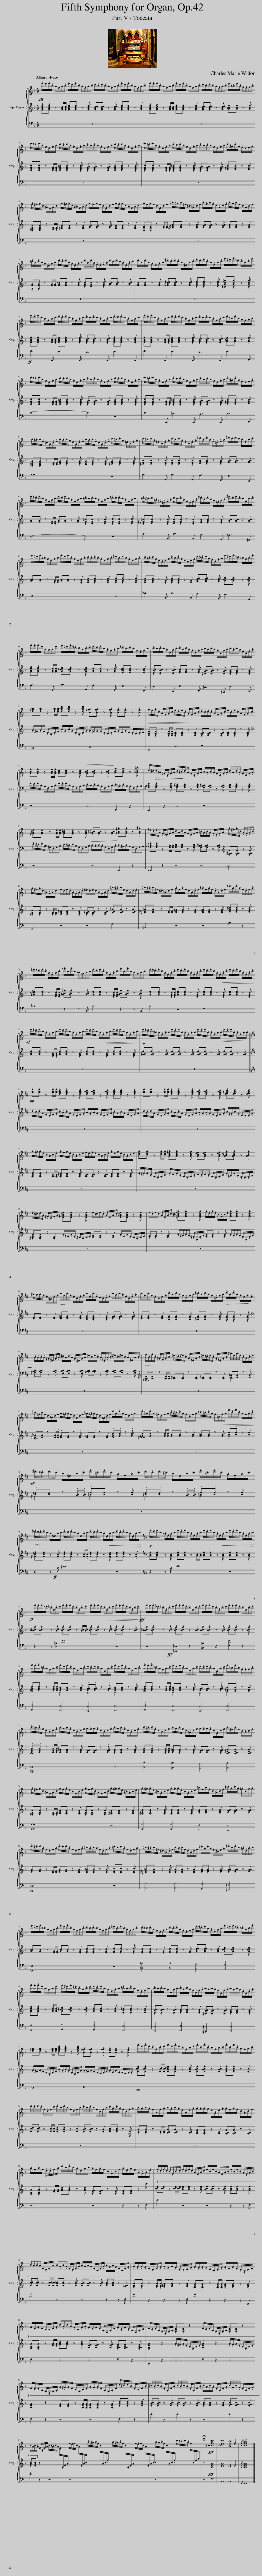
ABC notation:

X:1
%%score { ( 1 5 ) | ( 2 4 ) | 3 } ( 6 7 ) ( 8 9 ) ( 10 11 ) ( 12 13 ) ( 14 15 ) ( 16 17 ) ( 18 19 ) 20 21 22 23
L:1/8
Q:1/4=118
M:4/2
I:linebreak $
K:F
V:1 treble
V:5 treble
V:2 treble
V:4 treble
V:3 bass
V:6 treble
V:7 treble
V:8 treble
V:9 treble
V:10 treble
V:11 treble
V:12 treble
V:13 treble
V:14 treble
V:15 treble
V:16 treble
V:17 treble
V:18 treble
V:19 treble
V:20 bass
V:21 bass
V:22 bass
V:23 bass-8
V:1
 .f'/.e'/.f'/.c'/ .a/.f/.a/.c'/ .e'/.d'/.e'/.c'/ .a/.f/.a/.c'/ .d'/.c'/.d'/.c'/ .a/.f/.a/.c'/ .e'/.d'/.e'/.c'/ .a/.f/.a/.c'/ | .f'/.e'/.f'/.c'/ .a/.f/.a/.c'/ .e'/.d'/.e'/.c'/ .a/.f/.a/.c'/ .d'/.c'/.d'/.c'/ .a/.f/.a/.c'/ .e'/.=b/.e'/.b/ .g/.f/.g/.b/ |$ .c'/.=b/.c'/.g/ .e/.c/.e/.g/ .b/.a/.b/.g/ .e/.c/.e/.g/ .a/.g/.a/.g/ .e/.c/.e/.g/ .b/.a/.b/.g/ .e/.c/.e/.g/ | .c'/.=b/.c'/.g/ .e/.c/.e/.g/ .b/.a/.b/.g/ .e/.c/.e/.g/ .a/.g/.a/.g/ .e/.c/.e/.g/ .b/.^f/.b/.f/ .d/.c/.d/.f/ |$ .g/.^f/.g/.d/ .=B/.G/.B/.d/ .a/.^g/.a/.e/ .^c/.A/.c/.e/ .a/.=f/.a/.f/ .d/.A/.d/.f/ .a/.g/.a/.e/ .c/.A/.c/.e/ | %5
 .a/.f/.a/.f/ .d/.A/.d/.f/ .=b/.^a/.b/.^f/ .^d/.=B/.d/.f/ .b/.g/.b/.g/ .e/.B/.e/.g/ .b/.a/.b/.f/ .d/.B/.d/.f/ |$ .=b/.g/.b/.g/ .e/.=B/.e/.g/ .c'/.b/.c'/.g/ .e/.c/.e/.g/ .c'/.f/.c'/.f/ .d/.c/.d/.f/ .c'/.a/.c'/.a/ .f/.c/.f/.a/ | .c'/.g/.c'/.g/ .e/.c/.e/.g/ .^c'/.b/.c'/.b/ .g/.^c/.g/.b/ .d'/.c'/.d'/.b/ .g/.d/.g/.b/ .e'/.^d'/.e'/.=c'/ .b/.g/.b/.e'/ |$ .f'/.e'/.f'/.c'/ .a/.f/.a/.c'/ .e'/.d'/.e'/.c'/ .a/.f/.a/.c'/ .d'/.c'/.d'/.c'/ .a/.f/.a/.c'/ .e'/.d'/.e'/.c'/ .a/.f/.a/.c'/ | .f'/.e'/.f'/.c'/ .a/.f/.a/.c'/ .e'/.d'/.e'/.c'/ .a/.f/.a/.c'/ .d'/.c'/.d'/.c'/ .a/.f/.a/.c'/ .e'/.=b/.e'/.b/ .g/.f/.g/.b/ |$ %10
 .c'/.=b/.c'/.g/ .e/.c/.e/.g/ .b/.a/.b/.g/ .e/.c/.e/.g/ .a/.g/.a/.g/ .e/.c/.e/.g/ .b/.a/.b/.g/ .e/.c/.e/.g/ | .c'/.=b/.c'/.g/ .e/.c/.e/.g/ .b/.a/.b/.g/ .e/.c/.e/.g/ .a/.g/.a/.g/ .e/.c/.e/.g/ .b/.^f/.b/.f/ .d/.c/.d/.f/ |$ .g/.^f/.g/.d/ .=B/.G/.B/.d/ .g/.f/.g/.e/ .c/.G/.c/.d/ .g/.f/.g/.d/ .B/.G/.B/.d/ .a/.^g/.a/.e/ .^c/.A/.c/.e/ | .a/.^g/.a/.e/ .^c/.A/.c/.e/ .a/.g/.a/.e/ .c/.A/.c/.e/ .=b/.f/.b/.f/ .d/.=B/.d/.f/ .^c'/.a/.c'/.a/ .g/.c/.g/.a/ |$ .d'/.^c'/.d'/.a/ .f/.d/.f/.a/ .d'/.c'/.d'/.a/ .f/.d/.f/.a/ .=b/.a/.b/.a/ .f/.d/.f/.a/ .=c'/.b/.c'/.a/ .f/.d/.f/.a/ | %15
 .=b/.^a/.b/.^f/ .^d/.=B/.d/.f/ .b/.a/.b/.f/ .d/.B/.d/.f/ .^c'/.g/.c'/.g/ .e/.^c/.e/.g/ .^d'/.b/.d'/.b/ .a/.d/.a/.b/ |$ .e'/.^d'/.e'/.=b/ .g/.e/.g/.b/ .e'/.d'/.e'/.b/ .g/.e/.g/.b/ .c'/.b/.c'/.b/ .g/.e/.g/.b/ .=d'/.b/.d'/.b/ .g/.e/.g/.b/ | .c'/.=b/.c'/.g/ .e/.c/.e/.g/ .c'/.b/.c'/.g/ .e/.c/.e/.g/ .d'/.^c'/.d'/.a/ .f/.d/.f/.a/ .e'/.^d'/.e'/.=c'/ ._b/.g/.b/.e'/ |$ .f'/.e'/.f'/.d'/ .g/.f/.g/.d'/ .e'/.^d'/.e'/.^c'/ .b/.g/.b/.c'/ .d'/.c'/.d'/.a/ .f/.e/.f/.a/ .=c'/.a/.c'/.a/ .e/.c/.e/.a/ | .b/.a/.b/.a/ .f/.B/.f/.a/ .b/.g/.b/.g/ .e/.B/.e/.g/ .a/.g/.a/.g/ .e/.A/.e/.g/ .a/.f/.a/.f/ .d/.A/.d/.f/ |$ %20
 .[d^fa].[dfa] z .[dfa]/.[dfa]/ .[dgbd'].[dgbd'] z .[dgbd'] .[B=fg].[Bfg] z .[Bfg] .[Beg].[Beg] z .[Beg] | .f/.e/.f/.c/ .A/.F/.A/.c/ .e/.d/.e/.c/ .A/.F/.A/.c/ .d/.c/.d/.c/ .A/.F/.A/.c/ .e/.c/.e/.c/ .A/.F/.A/.c/ |$ .[Acf].[Acf] z .[Acf]/.[Acf]/ .[Ace].[Ace] z .[Ace]!<(! .[Acd].[Acd] z .[Acd]!<)! .[=Bda].[Bda] z .[_Bd=b] | .e/.^d/!>(!.e/.=B/ .^G/.E/.G/.B/!>)! .d/.^c/.d/.B/ .G/.E/.G/.B/ .c/.B/.c/.B/ .G/.E/.G/.B/ .d/.B/.d/.B/ .G/.E/.G/.B/ |$ .[^G=Be].[GBe] z .[GBe]/.[GBe]/ .[GB^d].[GBd] z .[GBd] .[G_B^c].[GBc] z .[GBc] .[^Ac^g].[Acg] z .[Ac^a] | %25
 ._e/.d/.e/.B/ .G/._E/.G/.B/ .d/.B/.d/.B/ .G/.E/.G/.B/ .^c/.B/.c/.B/ .G/.E/.G/.B/ .g/.^f/.g/.=c/ .B/.G/.B/.c/ |$ .g/.^f/.g/.d/ .=B/.G/.B/.d/ .f/.d/.f/.d/ .B/.G/.B/.d/ .^e/.d/.e/.d/ .B/.G/.B/.d/ .=b/.^a/.b/.e/ .d/.B/.d/.e/ | .=b/.^a/.b/.^f/ .^d/.=B/.d/.f/ .a/.f/.a/.f/ .d/.B/.d/.f/ .=a/.f/.a/.f/ .d/.B/.d/.f/ .^d'/.a/.d'/.a/ .f/.d/.f/.a/ |$ .=d'/.^c'/.d'/.b/ .f/.d/.f/.b/ ._e'/.a/.e'/.a/ ._g/._e/.g/.a/ .d'/.c'/.d'/.b/ .f/.d/.f/.b/ .e'/.a/.e'/.a/ .g/.e/.g/.a/ | .d'/.^c'/.d'/.b/ .f/.d/.f/.b/ .d'/.c'/.d'/.b/ .f/.d/.f/.b/ .d'/.c'/.d'/.b/ .f/.d/!>(!.f/.b/ .d'/.c'/.d'/.b/ .f/.d/.f/.b/!>)! |$ %30
!mf! .d'/.^c'/.d'/.a/ .f/.d/.f/.a/ .d'/.c'/.d'/.a/ .f/.d/.f/.a/ .d'/.c'/.d'/.a/ .f/.d/!>(!.f/.a/ .d'/.c'/.d'/.a/ .f/.d/.f/.a/!>)! | .d'/.^c'/.d'/.^g/ .f/.d/.f/.g/ .d'/.c'/.d'/.g/ .f/.d/.f/.g/ .d'/.c'/.d'/.g/ .f/.d/.f/.g/!>(! .d'/.c'/.d'/.g/ .f/.d/.f/.g/!>)! ||$[K:D]!pp! .[fad'].[fad'] z .[fad']/.[fad']/ .[dfac'].[dfac'] z .[dfac'] .[dfab].[dfab] z .[dfab] .[dfac'].[dfac'] z .[dfac'] | .[fad'].[fad'] z .[fad']/.[fad']/ .[dfac'].[dfac'] z .[dfac'] .[dfab].[dfab] z .[dfab] .[de^gc'].[degc'] z .[degc'] |$ .a/.^g/.a/.e/ .c/.A/.c/.e/ .g/.f/.g/.e/ .c/.A/.c/.e/ .f/.e/.f/.e/ .c/.A/.c/.e/ .g/.e/.g/.e/ .c/.A/.c/.e/ | %35
 .[cea].[cea] z .[cea]/.[cea]/ .[Ace^g].[Aceg] z .[Aceg] .[Acef].[Acef] z .[Acef] .[AB^dg].[ABdg] z .[ABdg] |$ .e/.^d/.e/.B/ .^G/.E/.G/.B/ .[F^A^cf].[FAcf] z .[FAcf] .f/.=d/.f/.d/ .B/.F/.B/.d/ .[FA^cf].[FAcf] z .[FAcf] | .f/.d/.f/.d/ .B/.F/.B/.d/ .[^G^B^d^g].[GBdg] z .[GBdg] .g/.e/.g/.e/ .c/.G/.c/.e/ .[GBdg].[GBdg] z .[GBdg] |$ .^g/.f/.g/.e/ .c/.^G/.c/.e/ .a/.e/.a/.e/ .c/.A/.c/.e/ .a/.d/.a/.d/ .B/.A/.B/.d/ .a/.f/.a/.f/ .d/.A/.d/.f/ | .a/.e/.a/.e/ .c/.A/.c/.e/ .b/.g/.b/.g/ .e/.B/.e/.g/ .^b/.g/.b/.g/ .e/.^B/.e/.g/!>(! .c'/.g/.c'/.g/ .e/.c/.e/.c/!>)! |$ %40
 .c/.B/.c/.B/ .^G/.^E/.G/.B/ .^d/.B/.d/.B/ .G/.^D/.G/.B/ .=e/.c/.e/.c/ .B/.=E/.B/.c/ .^e/.c/.^e/.c/ .B/.^E/.B/.c/ | .f/.c/.f/.c/ .^A/.F/.A/.c/ .^e/.^^d/.^e/.c/ .A/.^E/.A/.c/ .=e/.^d/.e/.c/ .A/.=E/.A/.c/ .^a/.e/.a/.e/ .c/.A/.c/.e/ |$ ._b/.=f/.b/.f/ .d/._B/.d/.f/ .a/.^g/.a/.f/ .d/.A/.d/.f/ ._a/.=g/.a/.f/ .d/._A/.d/.f/ .d'/.a/.d'/.a/ .f/.d/.f/.a/ | .d'/.=a/.d'/.a/ .^f/.d/.f/.a/ .c'/.^b/.c'/.a/ .f/.c/.f/.a/ .=c'/.=b/.c'/.a/ .f/.=c/!<(!.f/.a/ .f'/.c'/.f'/.c'/ .a/.f/.a/.c'/!<)! |$!mf! .^e'/.^^d'/.e'/.c'/ .b/.^e/.b/.c'/ .f'/.=c'/.f'/.c'/ .a/.f/.a/.c'/ .e'/.d'/.e'/.^c'/ .b/.e/.b/.c'/ .f'/.=c'/.f'/.c'/ .a/.f/.a/.c'/ |$ %45
 .^e'/.^^d'/.e'/.c'/ .b/.^e/.b/.c'/ .e'/.d'/.e'/.c'/ .b/.e/.b/.c'/ .e'/.d'/.e'/.c'/ .b/.e/!<(!.b/.c'/ .e'/.d'/.e'/.c'/ .b/.e/.b/.c'/!<)! |[K:F] .f'/.e'/.f'/.c'/ ._a/.f/.a/.c'/ .f'/.e'/.f'/.c'/ .a/.f/.a/.c'/ .f'/.e'/.f'/.c'/ .a/.f/!<(!.a/.c'/ .f'/.e'/.f'/.c'/ .a/.f/.a/.c'/!<)! |$!ff! .f'/.e'/.f'/._d'/ ._c'/.f/.c'/.d'/ .f'/.e'/.f'/.d'/ .c'/.f/.c'/.d'/ .f'/.e'/.f'/.d'/ .c'/.f/!<(!.c'/.d'/ .f'/.e'/.f'/.d'/ .c'/.f/.c'/.d'/!<)! |!fff! .f'/.e'/.f'/._d'/ ._c'/.f/.c'/.d'/ .f'/.e'/.f'/.d'/ .c'/.f/.c'/.d'/ .f'/.e'/.f'/.d'/ .c'/.f/.c'/.d'/ .f'/.e'/.f'/.d'/ .c'/.f/.c'/.d'/!fff! |$ .f'/.e'/.f'/.=c'/ .a/.f/.a/.c'/ .e'/.d'/.e'/.c'/ .a/.e/.a/.c'/ .d'/.c'/.d'/.c'/ .a/.d/.a/.c'/ .e'/.d'/.e'/.c'/ .a/.e/.a/.c'/ | %50
 .f'/.e'/.f'/.=c'/ .a/.f/.a/.c'/ .e'/.d'/.e'/.c'/ .a/.e/.a/.c'/ .d'/.c'/.d'/.c'/ .a/.d/.a/.c'/ .e'/.=b/.e'/.b/ .g/.f/.g/.b/ |$ .c'/.=b/.c'/.g/ .e/.c/.e/.g/ .b/.a/.b/.g/ .e/.c/.e/.g/ .a/.g/.a/.g/ .e/.c/.e/.g/ .b/.a/.b/.g/ .e/.c/.e/.g/ | .c'/.=b/.c'/.g/ .e/.c/.e/.g/ .b/.a/.b/.g/ .e/.=B/.e/.g/ .a/.g/.a/.g/ .e/.A/.e/.g/ .b/.^f/.b/.f/ .d/.c/.d/.f/ |$ .g/.^f/.g/.d/ .=B/.G/.B/.d/ .g/.f/.g/.e/ .c/.G/.c/.e/ .g/.f/.g/.d/ .B/.G/.B/.d/ .a/.^g/.a/.e/ .^c/.A/.c/.e/ | .a/.^g/.a/.e/ .^c/.A/.c/.e/ .a/.g/.a/.e/ .c/.A/.c/.e/ .=b/.f/.b/.f/ .d/.=B/.d/.f/ .^c'/.a/.c'/.a/ .=g/.c/.g/.a/ |$ %55
 .d'/.^c'/.d'/.a/ .f/.d/.f/.a/ .d'/.c'/.d'/.a/ .f/.d/.f/.a/ .=b/.a/.b/.a/ .f/.d/.f/.a/ .=c'/.b/.c'/.a/ .f/.d/.f/.a/ | .=b/.^a/.b/.^f/ .^d/.=B/.d/.f/ .b/.a/.b/.f/ .d/.B/.d/.f/ .^c'/.g/.c'/.g/ .e/.^c/.e/.g/ .^d'/.b/.d'/.b/ .=a/.d/.a/.b/ |$ .e'/.^d'/.e'/.=b/ .g/.e/.g/.b/ .e'/.d'/.e'/.b/ .g/.e/.g/.b/ .c'/.b/.c'/.b/ .g/.e/.g/.b/ .=d'/.b/.d'/.b/ .g/.e/.g/.b/ | .c'/.=b/.c'/.g/ .e/.c/.e/.g/ .c'/.b/.c'/.g/ .e/.c/.e/.g/ .d'/.^c'/.d'/.a/ .f/.d/.f/.a/ .e'/.^d'/.e'/.=c'/ ._b/.g/.b/.e'/ |$ .f'/.e'/.f'/.d'/ .a/.f/.a/.d'/ .e'/.^d'/.e'/.^c'/ .b/.g/.b/.c'/ .d'/.c'/.d'/.a/ .f/.d/.f/.a/ .=c'/.a/.c'/.a/ .e/.c/.e/.a/ | %60
 .b/.a/.b/.a/ .f/.B/.f/.a/ .b/.g/.b/.g/ .e/.B/.e/.g/ .a/.g/.a/.g/ .e/.A/.e/.g/ .a/.f/.a/.f/ .d/.A/.d/.f/ |$ .[d^fa].[dfa] z .[dfa]/.[dfa]/ .[dgbd'].[dgbd'] z .[dgbd'] .[B=fg].[Bfg] z .[Bfg] .[Beg].[Beg] z .[Beg] | .f'/.d'/.f'/.d'/ .c'/.f/.c'/.d'/ .f'/.d'/.f'/.d'/ .b/.f/.b/.d'/ .f'/.c'/.f'/.c'/ .b/.f/.b/.c'/ .f'/.c'/.f'/.c'/ .a/.f/.a/.c'/ |$ .d'/.c'/.d'/.c'/ .f/.d/.f/.c'/ .d'/.b/.d'/.b/ .f/.d/.f/.b/ .c'/.b/.c'/.b/ .f/.c/.f/.b/ .c'/.a/.c'/.a/ .f/.c/.f/.a/ | .b/.a/.b/.a/ .f/.B/.f/.a/ .b/.g/.b/.g/ .e/.B/.e/.g/ .a/.g/.a/.g/ .e/.A/.e/.g/ .a/.f/.a/.f/ .d/.A/.d/.f/ |$ %65
 .a/.f/.a/.f/ .d/.d/.f/.a/ .d'/.b/.d'/.b/ .g/.d/.g/.b/ .g/.f/.g/.f/ .c/.G/.c/.f/ .g/.e/.g/.e/ .B/.G/.B/.e/ | .f/.d/.f/.d/ .c/.F/.c/.d/ .f/.d/.f/.d/ .B/.F/.B/.d/ .f/.c/.f/.c/ .B/.F/.B/.c/ .f/.c/.f/.c/ .A/.F/.A/.c/ |$ .d/.c/.d/.c/ .F/.D/.F/.c/ .d/.B/.d/.B/ .F/.D/.F/.B/ .c/.B/.c/.B/ .F/.C/.F/.B/ .c/.A/.c/.A/ .F/.C/.F/.A/ | .B/.A/.B/.A/ .F/.D/.F/.A/ .B/.G/.B/.G/ .E/.D/.E/.G/ .A/.G/.A/.G/ .E/.C/.E/.G/ .A/.F/.A/.F/ .D/.A,/.D/.F/ |$ .A/.F/.A/.F/ .D/.D/.F/.A/ .d/.B/.d/.B/ .G/.D/.G/.B/ .G/.F/.G/.F/ .C/.G,/.C/.F/ .G/.E/.G/.E/ .C/.G,/.C/.E/ | %70
 .F/.E/.F/.C/ .A,/.F,/.A,/.C/ .[A,DF].[A,DF] z2 .F/.E/.F/.C/ .A,/.F,/.A,/.C/ .[A,DF].[A,DF] z2 |$ .F/.E/.F/.C/ .A,/.F,/.A,/.C/ .A/.^G/.A/.F/ .D/.A,/.D/.F/ .A/.G/.A/.F/ .C/.A,/.C/.F/ .d/.^c/.d/.B/ .F/.D/.F/.B/ | .=c/.B/.c/.B/ .F/.C/.F/.B/ .c/.B/.c/.B/ .F/.C/.F/.B/ .c/.A/.c/.A/ .F/.C/.F/.A/ .c/.G/.c/.G/ .F/.C/.F/.G/ |$ .c/.A/.c/.A/ .F/.C/.F/.A/ .c/.=B/.c/.A/ .F/[I:staff +1].C/.F/.A/[I:staff -1] .f/.e/.f/.c/ .A/[I:staff +1].F/.A/.c/[I:staff -1] .a/.^g/.a/.f/ .c/[I:staff +1].A/.c/.f/ |[I:staff -1] .a/.^g/.a/.f/ .c/[I:staff +1].C/.F/.A/[I:staff -1] .f/.e/.f/.c/ .A/[I:staff +1].F/.A/.c/[I:staff -1] .a/.g/.a/.f/ .c/[I:staff +1].A/.c/.f/[I:staff -1] .c'/.=b/.c'/.a/ .f/[I:staff +1].c/.f/.a/ | %75
[Q:1/4=60][I:staff -1] !fermata!f'2[Q:1/4=118] z2 z4!fff! [cfac']8 | [cdfc']8 [Bb]8 |{/!fermata![cfa]} !fermata![cfa]16[Q:1/4=92] |] %78
V:2
!fff! .[FAcf].[FAcf] z .[FAc]/.[FAc]/ .[FAce].[FAce] z .[FAce] .[FAcd].[FAcd] z .[FAcd] .[FAce].[FAce] z .[FAce] | .[FAcf].[FAcf] z .[FAc]/.[FAc]/ .[FAce].[FAce] z .[FAce] .[FAcd].[FAcd] z .[FAcd] .[G=Be].[GBe] z .[GBe] |$ .[CEGc].[CEGc] z .[CEG]/.[CEG]/ .[CEG=B].[CEGB] z .[CEGB] .[CEGA].[CEGA] z .[CEGA] .[CEGB].[CEGB] z .[CEGB] | .[CEGc].[CEGc] z .[CEG]/.[CEG]/ .[CEG=B].[CEGB] z .[CEGB] .[CEGA].[CEGA] z .[CEGA] .[D^FB].[DFB] z .[DFB] |$ .[G,=B,DG].[G,B,DG] z .[B,D]/.[B,D]/ .[^CEG].[CEG] z .[CEG] .[DFG].[DFG] z .[DFG] .[CEG].[CEG] z .[CEG] | %5
 .[G,DF].[G,DF] z .[DF]/.[DF]/ .[^D^FA].[DFA] z .[DFA] .[EGA].[EGA] z .[EGA] .[DFA].[DFA] z .[DFA] |$ .[G,EG].[G,EG] z .[EG]/.[EG]/ .[EG_B].[EGB] z .[EGB] .[DFB].[DFB] z .[DFB] .[FAB].[FAB] z .[FAB] | .[EGB].[EGB] z .[EGB] .[_EGB^c].[EGBc] z .[EGBc] .[DGBd].[DGBd] z .[DGBd] .[=CGB=e].[CGBe] z .[CGBe] |$ .[FAcf].[FAcf] z .[FAc]/.[FAc]/ .[FAce].[FAce] z .[FAce] .[FAcd].[FAcd] z .[FAcd] .[FAce].[FAce] z .[FAce] | .[FAcf].[FAcf] z .[FAc]/.[FAc]/ .[FAce].[FAce] z .[FAce] .[FAcd].[FAcd] z .[FAcd] .[G=Be].[GBe] z .[GBe] |$ %10
 .[CEGc].[CEGc] z .[CEG]/.[CEG]/ .[CEG=B].[CEGB] z .[CEGB] .[CEGA].[CEGA] z .[CEGA] .[CEGB].[CEGB] z .[CEGB] | .[CEGc].[CEGc] z .[CEG]/.[CEG]/ .[CEG=B].[CEGB] z .[CEGB] .[CEGA].[CEGA] z .[CEGA] .[D^FB].[DFB] z .[DFB] |$ .[G,=B,DG].[G,B,DG] z .[B,D]/.[B,D]/ .[CEG].[CEG] z .[CEG] .[B,DG].[B,DG] z .[B,DG] .[^CEG].[CEG] z .[CEG] | .[^CEA].[CEA] z .[CEA] .[CEA].[CEA] z .[CEA] .[DFA].[DFA] z .[DFA] .[EGA].[EGA] z .[EGA] |$ .[FA].[FA] z .[DF]/.[DF]/ .[FA].[FA] z .[FA] .[DF=B].[DFB] z .[DFB] .[DFc].[DFc] z .[DFc] | %15
 .[^D^F=B].[DFB] z .[DFB] .[DFB].[DFB] z .[DFB] .[EGB].[EGB] z .[EGB] .[FAB].[FAB] z .[FAB] |$ .[G=B].[GB] z .[EG]/.[EG]/ .[GB].[GB] z .[EGB] .[EGc].[EGc] z .[EGc] .[EGd].[EGd] z .[EGd] | .[EGc].[EGc] z .[EG] .[EGc].[EGc] z .[EG] .[FAcd].[FAcd] z .[FAc] .[GBce].[GBce] z .[GBce] |$ .[FAdf].[FAdf] z .[FAd]/.[FAd]/ .[GB^ce].[GBce] z .[GBce] .[FAd].[FAd] z .[FAd] .[EA=c].[EAc] z .[EAc] | .[DAB].[DAB] z .[DAB] .[EGB].[EGB] z .[EGB] .[^CGA].[CGA] z .[CGA] .[DFA].[DFA] z .[DFA] |$ %20
 .A/.^F/.A/.F/ .D/.B,/.D/.F/ .B/.G/.B/.G/ .D/.B,/.D/.G/ .G/.=F/.G/.F/ .D/.C/.D/.F/ .G/.E/.G/.E/ .D/.C/.D/.E/ |!>(! .[A,CF].[A,CF] z .[A,CF]/.[A,CF]/ .[A,CE].[A,CE] z!>)! .[A,CE] .[A,CD].[A,CD] z .[A,CD] .[A,CE].[A,CE] z .[A,CE] |$[K:bass] .F/.E/.F/.C/ .A,/.F,/.A,/.C/ .F/.E/.F/.C/ .A,/.F,/.A,/.C/ .D/.C/.D/.C/ .A,/.F,/.A,/.C/ .D/.=B,/.D/.B,/ .A,/.F,/.A,/.B,/ | .[^G,=B,E].[G,B,E] z .[G,B,E] .[G,B,^D].[G,B,D] z .[G,B,D] .[G,B,^C].[G,B,C] z .[G,B,C] .[G,B,D].[G,B,D] z .[G,B,D] |$ .E/.^D/.E/.=B,/ .^G,/.E,/.G,/.B,/ .D/.^C/.D/.B,/ .G,/.E,/.G,/.B,/!<(! .C/.B,/.C/.B,/ .G,/.E,/.G,/.B,/!<)! .C/.^A,/.C/.A,/ .G,/.E,/.G,/.A,/ | %25
 .[=G,_B,_E].[G,B,E] z .[G,B,]/.[G,B,]/ .[G,B,D].[G,B,D] z .[G,B,D] .[G,B,^C].[G,B,C] z .[G,B,C][K:treble] .[B,^CG].[B,CG] z .[B,CG] |$ .[=B,DG].[B,DG] z .[B,D]/.[B,D]/ .[B,D^F].[B,DF] z .[B,DF] .[B,D^E].[B,DE] z .[B,DE] .[DE=B].[DEB] z .[DEB] | .[^D^F=B].[DFB] z .[DF]/.[DF]/ .[DF^A].[DFA] z .[DFA] .[DF=A].[DFA] z .[DFA] .[FA^d].[FAd] z .[FAd] |$ .[=F_B=d].[FBd] z .[DFB]/.[DFB]/ .[_GA_e].[GAe] z .[GA] .[FBd].[FBd] z .[DFB]/.[DFB]/ .[GAe].[GAe] z .[GAe] | .[FBd].[FBd] z .[DFB]/.[DFB]/ .[FBd].[FBd] z .[DFB] .[FBd].[FBd] z .[DFB] .[FBd].[FBd] z .[DFB] |$ %30
 .[FAd].[FAd] z .[DFA]/.[DFA]/ .[FAd].[FAd] z .[DFA] .[FAd].[FAd] z .[DFA] .[FAd].[FAd] z .[DFA] |!p! .[F^Gd].[FGd] z [FG] .[FGd].[FGd] z .[FG] .[FGd].[FGd] z .[FG] .[FGd].[FGd] z .[FG] ||$[K:D] .d/.c/.d/.A/ .F/.D/.F/.A/ .c/.B/.c/.A/ .F/.D/.F/.A/ .B/.A/.B/.A/ .F/.D/.F/.A/ .c/.A/.c/.A/ .F/.D/.F/.A/ | .d/.c/.d/.A/ .F/.D/.F/.A/ .c/.B/.c/.A/ .F/.D/.F/.A/ .B/.A/.B/.A/ .F/.D/.F/.A/ .c/.^G/.c/.G/ .E/.D/.E/.G/ |$ .[CEA].[CEA] z .[CE]/.[CE]/ .[CE^G].[CEG] z .[CEG] .[CEF].[CEF] z .[CEF] .[CEG].[CEG] z .[CEG] | %35
 .A/.^G/.A/.E/ .C/.A,/.C/.E/ .G/.F/.G/.E/ .C/.A,/.C/.E/ .F/.E/.F/.E/ .C/.A,/.C/.E/ .G/.^D/.G/.D/ .B,/.A,/.B,/.D/ |$ .[^G,B,E].[G,B,E] z .[G,B,] .E/.^C/.E/.C/ .^A,/.G,/.A,/.C/ .[B,D].[B,D] z .[B,D] .E/.C/.E/.C/ .A,/.G,/.A,/.C/ | .[B,D].[B,D] z .[B,D] .F/.^D/.F/.D/ .^B,/.E,/.B,/.D/ .[CE].[CE] z .[CE] .F/.D/.F/.D/ .B,/.E,/.B,/.D/ |$ .[CE].[CE] z .[CE] .[CE=G].[CEG] z .[CEG] .[B,DG].[B,DG] z .[B,DG] .[DFG].[DFG] z .[DFG] | .[CEG].[CEG] z .[CEG] .[B,EG].[B,EG] z .[B,EG] .[_B,EG].[B,EG] z .[B,EG] .[A,EG].[A,EG] z .[A,EG] |$ %40
[K:bass]!pp! .[^G,B,C].[G,B,C] z .[G,B,C] .[F,B,C].[F,B,C] z .[F,B,C] .[^A,B,C].[A,B,C] z .[A,B,C] .[G,B,C].[G,B,C] z .[G,B,C] |[K:treble] .[CF].[CF] z .[CF]/.[CF]/ .[C^E].[CE] z .[CE] .[C=E].[CE] z .[CE] .[E^A].[EA] z .[EA] |$ .[=F_B].[FB] z .[FB]/.[FB]/ .[FA].[FA] z .[FA] .[F_A].[FA] z .[FA] .[Ad].[Ad] z .[Ad] | .[=Ad].[Ad] z .[Ad]/.[Ad]/ .[Ac].[Ac] z .[Ac] .[A=c].[Ac] z .[Ac] .[cf].[cf] z .[cf] |$ .[c^e].[ce] z .[Bc]/.[Bc]/ .[=cf].[cf] z .[cf] .[^ce].[ce] z .[Bc]/.[Bc]/ .[=cf].[cf] z .[cf] |$ %45
 .[^Gc^e].[Gce] z .[Gc] .[Gce].[Gce] z .[Gc]/.[Gc]/ .[Gce].[Gce] z .[Gce] .[Gce].[Gce] z .[Gc] |[K:F]!f! .[_Acf].[Acf] z .[Ac] .[Acf].[Acf] z .[Ac]/.[Ac]/ .[Acf].[Acf] z .[Ac] .[Acf].[Acf] z .[Ac] |$ .[_A=Bf].[ABf] z .[AB] .[ABf].[ABf] z .[AB]/.[AB]/ .[ABf].[ABf] z .[AB] .[ABf].[ABf] z .[AB] | .[_A=Bf].[ABf] z .[AB] .[ABf].[ABf] z [AB] .[ABf].[ABf] z .[AB] .[ABf].[ABf] z .[ABf] |$ .[=Acf].[Acf] z .[Acf]/.[Acf]/ .[Ace].[Ace] z .[Ace] .[Acd].[Acd] z .[Acd] .[Ace].[Ace] z .[Ace] | %50
 .[=Acf].[Acf] z .[Acf]/.[Acf]/ .[Ace].[Ace] z .[Ace] .[Acd].[Acd] z .[Acd] .[G=Be].[GBe] z .[GBe] |$ .[EGc].[EGc] z .[EGc]/.[EGc]/ .[EG=B].[EGB] z .[EGB] .[EGA].[EGA] z .[EGA] .[EGB].[EGB] z .[EGB] | .[EGc].[EGc] z .[EGc]/.[EGc]/ .[EG=B].[EGB] z .[EGB] .[EGA].[EGA] z .[EGA] .[CD^FB].[CDFB] z .[CDFB] |$ .[=B,DG].[B,DG] z .[B,D]/.[B,D]/ .[CEG].[CEG] z .[CEG] .[B,DG].[B,DG] z .[B,DG] .[^CEG].[CEG] z .[CEG] | .[^CEA].[CEA] z .[CEA] .[CEA].[CEA] z .[CEA] .[DFA].[DFA] z .[DFA] .[EGA].[EGA] z .[EGA] |$ %55
 .[FA].[FA] z .[DF]/.[DF]/ .[FA].[FA] z .[DFA] .[DF=B].[DFB] z .[DFB] .[DFc].[DFc] z .[DFc] | .[^D^F=B].[DFB] z .[DFB] .[DFB].[DFB] z .[DFB] .[EGB].[EGB] z .[EGB] .[FAB].[FAB] z .[FAB] |$ .[G=B].[GB] z .[EG]/.[EG]/ .[GB].[GB] z .[EGB] .[EGc].[EGc] z .[EGc] .[EGd].[EGd] z .[EGd] | .[EGc].[EGc] z .[EG] .[EGc].[EGc] z .[EG] .[FAcd].[FAcd] z .[FAc] .[GBce].[GBce] z .[GBce] |$ .[FAdf].[FAdf] z .[FAd]/.[FAd]/ .[GB^ce].[GBce] z .[GBce] .[FAd].[FAd] z .[FAd] .[EA=c].[EAc] z .[EAc] | %60
 .[DAB].[DAB] z .[DAB] .[EGB].[EGB] z .[EGB] .[^CGA].[CGA] z .[CGA] .[DFA].[DFA] z .[DFA] |$ .A/.^F/.A/.F/ .D/.B,/.D/.F/ .B/.G/.B/.G/ .D/.B,/.D/.G/ .G/.=F/.G/.F/ .D/.C/.D/.F/ .G/.E/.G/.E/ .D/.C/.D/.E/ | .[Fcdf].[Fcdf] z .[Fcd]/.[Fcd]/ .[FBdf].[FBdf] z .[FBd] .[FBcf].[FBcf] z .[FBc] .[FAcf].[FAcf] z .[Fc] |$ .[Fcd].[Fcd] z .[Fc]/.[Fc]/ .[FBd].[FBd] z .[Fc] .[FBc].[FBc] z .[FB] .[FAc].[FAc] z [F,F] | .[DFB].[DFB] z .[DF]/.[DF]/ .[DEB].[DEB] z .[DE] .[CEA].[CEA] z .[CE] .[CDA].[CDA] z .[CD] |$ %65
 .[B,DA].[B,DA] z .[FA]/.[FA]/ .[GBd].[GBd] z .[GBd] .[CFG].[CFG] z .[CF] .[CEG].[CEG] z c' |!8va(! .[c'd'f'].[c'd'f'] z .[c'd'f']/.[c'd'f']/ .[bd'f'].[bd'f'] z .[bd'f'] .[bc'f'].[bc'f'] z .[bc'f'] .[ac'f'].[ac'f'] z .[ac'f'] |$ .[fc'd'].[fc'd'] z .[fc'd']/.[fc'd']/ .[fbd'].[fbd'] z .[fbd'] .[fbc'].[fbc'] z .[fbc'] .[fac'].[fac'] z .[_ef] | .[dfb].[dfb] z .[dfb]/.[dfb]/ .[=egb].[egb] z .[egb] .[cea].[cea] z .[cea]/.[cea]/ .[dfa].[dfa] z .[dfa] |$ .[Bda].[Bda] z .[fa]/.[fa]/ .[gbd'].[gbd'] z .[gbd'] .[cfg].[cfg] z .[cfg] .[Bceg].[Bceg] z .[Bceg] | %70
 .[Acfa]2 z2 .a/.^g/.a/.f/ .d/.A/.d/.f/ .[cfa]2 z2 .a/.g/.a/.f/ .d/.A/.d/.f/ |$ .[cfa]2 z2 .[dfa].[dfa] z .[cfa]/.[cfa]/ .[cfa].[cfa] z .[cfa] .[fbd'].[fbd'] z .[fbd'] | .[fbc'].[fbc'] z .[fbc'] .[fbc'].[fbc'] z .[fbc'] .[fac'].[fac'] z .[fac'] .[fgc'].[fgc'] z .[fgc'] |$ .[fac'].[fac']!8va)! z2 x4 x8 | z16 | %75
 z8 [CFA]8 | [DFA]8 F4 [EG]4 |{/[CFA]} [CFA]16 |] %78
V:3
 z16 | z16 |$ z16 | z16 |$ z16 | %5
 z16 |$ z16 | z16 |$!ff! F3 F,, E3 F,, D3 F,, E3 F,, | F3 F,, E3 F,, D3 F,, E3 G,, |$ %10
 C8- C4 z4 | C3 C,, =B,3 C,, A,3 C,, B,3 D,, |$ G,12 z4 | G,3 G,, G,3 G,, F,3 F,, E,3 E,, |$ D,8- D,4 z4 | %15
 A,3 A,, A,3 A,, G,3 G,, ^F,3 ^F,, |$ E,12 z4 | _B,3 B,, B,3 B,, A,3 A,, G,3 G,, |$ F,3 F,, G,3 G,, F,3 F,, E,3 E,, | D,3 D,, E,3 E,, ^C,3 ^C,, D,3 D,, |$ %20
 B,,8 C,8 | F,,4 z4 z8 |$ z8 z4 F,,2 z2 | E,,2 z2 z4 z8 |$ z8 z4 E,,2 z2 | %25
 _E,,2 z2 z4 z4 _E,4 |$ G,,4 z4 z4 G,4 | =B,,4 z4 z4 =B,2 z2 |$ _B,4 z2 z B,, B,4 z2 z B,, | B,4 z4 z8 |$ %30
 z16 | z16 ||$[K:D] z16 | z16 |$ z16 | %35
 z16 |$ z16 | z16 |$ z16 | z16 |$ %40
 z16 | z16 |$ z16 | z16 |$ z16 |$ %45
 z2 z!ff! C ^E8 z4 |[K:F] z2 z C F8 z4 |$ z2 z =B, F8 z4 | z4 [_D,,_D,]2 z2 [=B,,=B,]2 z2 [F,F]2 z2 |$ [F,,F,]4 [E,,E,]4 [D,,D,]4 [E,,E,]4 | %50
 [F,,F,]4 [E,,E,]4 [D,,D,]4 [E,,E,]4 |$ [C,,C,]12 z4 | [C,C]4 [=B,,=B,]4 [A,,A,]4 [B,,B,]4 |$ [G,,G,]12 z4 | [G,,G,]4 [G,,G,]4 [F,,F,]4 [E,,E,]4 |$ %55
 [D,,D,]12 z4 | [A,,A,]4 [A,,A,]4 [G,,G,]4 [^F,,^F,]4 |$ [E,,E,]12 z4 | [_B,,_B,]4 [B,,B,]4 [A,,A,]4 [G,,G,]4 |$ [F,,F,]4 [G,,G,]4 [F,,F,]4 [E,,E,]4 | %60
 [D,,D,]4 [E,,E,]4 [^C,,^C,]4 [D,,D,]4 |$ B,,8 C,8 | F,,16 |$ z16 | z16 |$ %65
 z8 z4 z2 z F, | F4 z4 z4 z2 z F, |$ F4 z4 z4 z2 z F, | F2 z2 z2 z F, F2 z2 z2 z F,, |$ F,4 z4 z4 F,2 z2 | %70
 .F,,2 z2 z4 .F,2 z2 z4 |$ .F,2 z2 z4 z4 F,2 z2 | .F2 z2 .F2 z2 z4 .F2 z2 |$ .F2 z2 z4 z8 | z16 | %75
 z8!fff! F,8 | B,,8 B,,8 |{/F,,} F,,16 |] %78
V:4
 x16 | x16 |$ x16 | x16 |$ x16 | %5
 x16 |$ x16 | x16 |$ x16 | x16 |$ %10
 x16 | x16 |$ x16 | x16 |$ x16 | %15
 x16 |$ x16 | x16 |$ x16 | x16 |$ %20
 x16 | x16 |$[K:bass] x16 | x16 |$ x16 | %25
 x12[K:treble] x4 |$ x16 | x16 |$ x16 | x16 |$ %30
 x16 | x16 ||$[K:D] x16 | x16 |$ x16 | %35
 x16 |$ x16 | x16 |$ x16 | x16 |$ %40
[K:bass] x16 |[K:treble] .^A,12 .C4 |$ D12 =F4 | ^F12 A4 |$ ^G4 A4 G4 A4 |$ %45
 x16 |[K:F] x16 |$ x16 | x16 |$ F4 E4 D4 E4 | %50
 F4 E4 D4 E4 |$ C12 x4 | x16 |$ x16 | x16 |$ %55
 x16 | x16 |$ x16 | x16 |$ x16 | %60
 x16 |$ x16 | x16 |$ x16 | x16 |$ %65
 x16 |!8va(! x16 |$ x16 | x16 |$ x16 | %70
 x16 |$ x16 | x16 |$ x2!8va)! x14 | x16 | %75
 x16 | x8 D8 | x16 |] %78
V:5
 x16 | x16 |$ x16 | x16 |$ x16 | %5
 x16 |$ x16 | x16 |$ x16 | x16 |$ %10
 x16 | x16 |$ x16 | x16 |$ x16 | %15
 x16 |$ x16 | x16 |$ x16 | x16 |$ %20
 x16 | x16 |$ x16 | x16 |$ x16 | %25
 x16 |$ x16 | x16 |$ x16 | x16 |$ %30
 x16 | x16 ||$[K:D] x16 | x16 |$ x16 | %35
 x16 |$ x16 | x16 |$ x16 | x16 |$ %40
 x16 | x16 |$ x16 | x16 |$ x16 |$ %45
 x16 |[K:F] x16 |$ x16 | x16 |$ x16 | %50
 x16 |$ x16 | x16 |$ x16 | x16 |$ %55
 x16 | x16 |$ x16 | x16 |$ x16 | %60
 x16 |$ x16 | x16 |$ x16 | x16 |$ %65
 x16 | x16 |$ x16 | x16 |$ x16 | %70
 x16 |$ x16 | x16 |$ x16 | x16 | %75
 x16 | x8 [df]4 [eg]4 | x16 |] %78
V:6
!fff! .f'/.e'/.f'/.c'/.a/.f/.a/.c'/ .e'/.d'/.e'/.c'/.a/.f/.a/.c'/ .d'/.c'/.d'/.c'/.a/.f/.a/.c'/ .e'/.d'/.e'/.c'/.a/.f/.a/.c'/ | .f'/.e'/.f'/.c'/.a/.f/.a/.c'/ .e'/.d'/.e'/.c'/.a/.f/.a/.c'/ .d'/.c'/.d'/.c'/.a/.f/.a/.c'/ .e'/.=b/.e'/.b/.g/.f/.g/.b/ |$ .c'/.=b/.c'/.g/.e/.c/.e/.g/ .b/.a/.b/.g/.e/.c/.e/.g/ .a/.g/.a/.g/.e/.c/.e/.g/ .b/.a/.b/.g/.e/.c/.e/.g/ | .c'/.=b/.c'/.g/.e/.c/.e/.g/ .b/.a/.b/.g/.e/.c/.e/.g/ .a/.g/.a/.g/.e/.c/.e/.g/ .b/.^f/.b/.f/.d/.c/.d/.f/ |$ .g/.^f/.g/.d/.=B/.G/.B/.d/ .a/.^g/.a/.e/.^c/.A/.c/.e/ .a/.=f/.a/.f/.d/.A/.d/.f/ .a/.g/.a/.e/.c/.A/.c/.e/ | %5
 .a/.f/.a/.f/.d/.A/.d/.f/ .=b/.^a/.b/.^f/.^d/.=B/.d/.f/ .b/.g/.b/.g/.e/.B/.e/.g/ .b/.a/.b/.f/.d/.B/.d/.f/ |$ .=b/.g/.b/.g/.e/.=B/.e/.g/ .c'/.b/.c'/.g/.e/.c/.e/.g/ .c'/.f/.c'/.f/.d/.c/.d/.f/ .c'/.a/.c'/.a/.f/.c/.f/.a/ | .c'/.g/.c'/.g/.e/.c/.e/.g/ .^c'/.b/.c'/.b/.g/.^c/.g/.b/ .d'/.c'/.d'/.b/.g/.d/.g/.b/ .e'/.^d'/.e'/.=c'/.b/.g/.b/.e'/ |$ .f'/.e'/.f'/.c'/.a/.f/.a/.c'/ .e'/.d'/.e'/.c'/.a/.f/.a/.c'/ .d'/.c'/.d'/.c'/.a/.f/.a/.c'/ .e'/.d'/.e'/.c'/.a/.f/.a/.c'/ | .f'/.e'/.f'/.c'/.a/.f/.a/.c'/ .e'/.d'/.e'/.c'/.a/.f/.a/.c'/ .d'/.c'/.d'/.c'/.a/.f/.a/.c'/ .e'/.=b/.e'/.b/.g/.f/.g/.b/ |$ %10
 .c'/.=b/.c'/.g/.e/.c/.e/.g/ .b/.a/.b/.g/.e/.c/.e/.g/ .a/.g/.a/.g/.e/.c/.e/.g/ .b/.a/.b/.g/.e/.c/.e/.g/ | .c'/.=b/.c'/.g/.e/.c/.e/.g/ .b/.a/.b/.g/.e/.c/.e/.g/ .a/.g/.a/.g/.e/.c/.e/.g/ .b/.^f/.b/.f/.d/.c/.d/.f/ |$ .g/.^f/.g/.d/.=B/.G/.B/.d/ .g/.f/.g/.e/.c/.G/.c/.d/ .g/.f/.g/.d/.B/.G/.B/.d/ .a/.^g/.a/.e/.^c/.A/.c/.e/ | .a/.^g/.a/.e/.^c/.A/.c/.e/ .a/.g/.a/.e/.c/.A/.c/.e/ .=b/.f/.b/.f/.d/.=B/.d/.f/ .^c'/.a/.c'/.a/.g/.c/.g/.a/ |$ .d'/.^c'/.d'/.a/.f/.d/.f/.a/ .d'/.c'/.d'/.a/.f/.d/.f/.a/ .=b/.a/.b/.a/.f/.d/.f/.a/ .=c'/.b/.c'/.a/.f/.d/.f/.a/ | %15
 .=b/.^a/.b/.^f/.^d/.=B/.d/.f/ .b/.a/.b/.f/.d/.B/.d/.f/ .^c'/.g/.c'/.g/.e/.^c/.e/.g/ .^d'/.b/.d'/.b/.a/.d/.a/.b/ |$ .e'/.^d'/.e'/.=b/.g/.e/.g/.b/ .e'/.d'/.e'/.b/.g/.e/.g/.b/ .c'/.b/.c'/.b/.g/.e/.g/.b/ .=d'/.b/.d'/.b/.g/.e/.g/.b/ | .c'/.=b/.c'/.g/.e/.c/.e/.g/ .c'/.b/.c'/.g/.e/.c/.e/.g/ .d'/.^c'/.d'/.a/.f/.d/.f/.a/ .e'/.^d'/.e'/.=c'/._b/.g/.b/.e'/ |$ .f'/.e'/.f'/.d'/.g/.f/.g/.d'/ .e'/.^d'/.e'/.^c'/.b/.g/.b/.c'/ .d'/.c'/.d'/.a/.f/.e/.f/.a/ .=c'/.a/.c'/.a/.e/.c/.e/.a/ | .b/.a/.b/.a/.f/.B/.f/.a/ .b/.g/.b/.g/.e/.B/.e/.g/ .a/.g/.a/.g/.e/.A/.e/.g/ .a/.f/.a/.f/.d/.A/.d/.f/ |$ %20
 .A/.^F/.A/.F/.D/.B,/.D/.F/ .B/.G/.B/.G/.D/.B,/.D/.G/ .G/.=F/.G/.F/.D/.C/.D/.F/ .G/.E/.G/.E/.D/.C/.D/.E/ | .f/.e/.f/.c/.A/.F/.A/.c/ .e/.d/.e/.c/!ff!.A/.F/.A/.c/ .d/.c/.d/.c/.A/.F/.A/.c/ .e/.c/.e/.c/.A/.F/.A/.c/ |$[K:bass] .F/.E/.F/.C/.A,/.F,/.A,/.C/ .F/.E/.F/.C/.A,/.F,/.A,/.C/ .D/.C/.D/.C/.A,/!fff!.F,/.A,/.C/ .D/.=B,/.D/.B,/.A,/.F,/.A,/.B,/ |[K:treble] .e/.^d/.e/.=B/!ff!.^G/.E/.G/.B/ .d/.^c/.d/.B/.G/.E/.G/.B/ .c/.B/.c/.B/.G/.E/.G/.B/ .d/.B/.d/.B/.G/.E/.G/.B/ |$[K:bass] .E/.^D/.E/.=B,/.^G,/.E,/.G,/.B,/ .D/.^C/.D/.B,/.G,/.E,/.G,/.B,/ .C/.B,/.C/.B,/!fff!.G,/.E,/.G,/.B,/ .C/.^A,/.C/.A,/.G,/.E,/.G,/.A,/ | %25
[K:treble] ._e/.d/.e/.B/.G/._E/.G/.B/ .d/.B/.d/.B/.G/.E/.G/.B/ .^c/.B/.c/.B/.G/.E/.G/.B/ .g/.^f/.g/.=c/.B/.G/.B/.c/ |$ .g/.^f/.g/.d/.=B/.G/.B/.d/ .f/.d/.f/.d/.B/.G/.B/.d/ .^e/.d/.e/.d/.B/.G/.B/.d/ .=b/.^a/.b/.e/.d/.B/.d/.e/ | .=b/.^a/.b/.^f/.^d/.=B/.d/.f/ .a/.f/.a/.f/.d/.B/.d/.f/ .=a/.f/.a/.f/.d/.B/.d/.f/ .^d'/.a/.d'/.a/.f/.d/.f/.a/ |$ .=d'/.^c'/.d'/.b/.f/.d/.f/.b/ ._e'/.a/.e'/.a/._g/._e/.g/.a/ .d'/.c'/.d'/.b/.f/.d/.f/.b/ .e'/.a/.e'/.a/.g/.e/.g/.a/ | .d'/.^c'/.d'/.b/.f/.d/.f/.b/ .d'/.c'/.d'/.b/.f/.d/.f/.b/ .d'/.c'/.d'/.b/.f/.d/!>(!.f/.b/ .d'/.c'/.d'/.b/.f/.d/.f/.b/!>)! |$ %30
!mf! .d'/.^c'/.d'/.a/.f/.d/.f/.a/ .d'/.c'/.d'/.a/.f/.d/.f/.a/ .d'/.c'/.d'/.a/.f/.d/!>(!.f/.a/ .d'/.c'/.d'/.a/.f/.d/.f/.a/!>)! |!p! .d'/.^c'/.d'/.^g/.f/.d/.f/.g/ .d'/.c'/.d'/.g/.f/.d/.f/.g/ .d'/.c'/.d'/.g/.f/.d/!>(!.f/.g/ .d'/.c'/.d'/.g/.f/.d/.f/.g/!>)! ||$[K:D]!pp! .d/.c/.d/.A/.F/.D/.F/.A/ .c/.B/.c/.A/.F/.D/.F/.A/ .B/.A/.B/.A/.F/.D/.F/.A/ .c/.A/.c/.A/.F/.D/.F/.A/ | .d/.c/.d/.A/.F/.D/.F/.A/ .c/.B/.c/.A/.F/.D/.F/.A/ .B/.A/.B/.A/.F/.D/.F/.A/ .c/.^G/.c/.G/.E/.D/.E/.G/ |$ .a/.^g/.a/.e/.c/.A/.c/.e/ .g/.f/.g/.e/.c/.A/.c/.e/ .f/.e/.f/.e/.c/.A/.c/.e/ .g/.e/.g/.e/.c/.A/.c/.e/ | %35
 .A/.^G/.A/.E/.C/.A,/.C/.E/ .G/.F/.G/.E/.C/.A,/.C/.E/ .F/.E/.F/.E/.C/.A,/.C/.E/ .G/.^D/.G/.D/.B,/.A,/.B,/.D/ |$ .e/.^d/.e/.B/.^G/.E/.G/.B/ .[F^A^cf].[FAcf] z .[FAcf] .f/.=d/.f/.d/.B/.F/.B/.d/ .[FA^cf].[FAcf] z .[FAcf] | .f/.d/.f/.d/.B/.F/.B/.d/ .[^G^B^d^g].[GBdg] z .[GBdg] .g/.e/.g/.e/.c/.G/.c/.e/ .[GBdg].[GBdg] z .[GBdg] |$ .^g/.f/.g/.e/.c/.^G/.c/.e/ .a/.e/.a/.e/!p!.c/.A/.c/.e/ .a/.d/.a/.d/.B/.A/.B/.d/ .a/.f/.a/.f/.d/.A/.d/.f/ | .a/.e/.a/.e/!mp!.c/.A/.c/.e/ .b/.g/.b/.g/.e/.B/.e/.g/ .^b/.g/.b/.g/.e/.^B/.e/.g/!mp!!>(! .c'/.g/.c'/.g/.e/.c/.e/.c/!>)! |$ %40
!pp! .c/.B/.c/.B/.^G/.^E/.G/.B/ .^d/.B/.d/.B/.G/.^D/.G/.B/ .=e/.c/.e/.c/.B/.=E/.B/.c/ .^e/.c/.^e/.c/.B/.^E/.B/.c/ | .f/.c/.f/.c/.^A/.F/.A/.c/ .^e/.^^d/.^e/.c/.A/!p!.^E/.A/.c/ .=e/.^d/.e/.c/.A/.=E/.A/.c/ .^a/.e/.a/.e/.c/.A/.c/.e/ |$ ._b/.=f/.b/.f/.d/._B/.d/.f/ .a/.^g/.a/.f/.d/.A/.d/.f/ ._a/.=g/.a/.f/.d/._A/.d/.f/ .d'/.a/.d'/.a/.f/.d/.f/.a/ | .d'/.=a/.d'/.a/.^f/.d/.f/.a/ .c'/.^b/.c'/.a/!mp!.f/.c/.f/.a/ .=c'/.=b/.c'/.a/.f/.=c/!<(!.f/.a/ .f'/.c'/.f'/.c'/.a/.f/.a/.c'/!<)! |$!mf! .^e'/.^^d'/.e'/.c'/.b/.^e/.b/.c'/ .f'/.=c'/.f'/.c'/.a/.f/.a/.c'/ .e'/.d'/.e'/.^c'/.b/.e/.b/.c'/ .f'/.=c'/.f'/.c'/.a/.f/.a/.c'/ |$ %45
 .^e'/.^^d'/.e'/.c'/.b/.^e/.b/.c'/ .e'/.d'/.e'/.c'/.b/.e/.b/.c'/ .e'/.d'/.e'/.c'/.b/.e/!<(!.b/.c'/ .e'/.d'/.e'/.c'/.b/.e/.b/.c'/!<)! |[K:F]!f! .f'/.e'/.f'/.c'/._a/.f/.a/.c'/ .f'/.e'/.f'/.c'/.a/.f/.a/.c'/ .f'/.e'/.f'/.c'/.a/.f/!<(!.a/.c'/ .f'/.e'/.f'/.c'/.a/.f/.a/.c'/!<)! |$!ff! .f'/.e'/.f'/._d'/._c'/.f/.c'/.d'/ .f'/.e'/.f'/.d'/.c'/.f/.c'/.d'/ .f'/.e'/.f'/.d'/.c'/.f/!<(!.c'/.d'/ .f'/.e'/.f'/.d'/.c'/.f/.c'/.d'/!<)! |!fff! .f'/.e'/.f'/._d'/._c'/.f/.c'/.d'/ .f'/.e'/.f'/.d'/.c'/.f/.c'/.d'/ .f'/.e'/.f'/.d'/.c'/.f/.c'/.d'/ .f'/.e'/.f'/.d'/.c'/.f/.c'/.d'/ |$ .f'/.e'/.f'/.=c'/.a/.f/.a/.c'/ .e'/.d'/.e'/.c'/.a/.e/.a/.c'/ .d'/.c'/.d'/.c'/.a/.d/.a/.c'/ .e'/.d'/.e'/.c'/.a/.e/.a/.c'/ | %50
 .f'/.e'/.f'/.=c'/.a/.f/.a/.c'/ .e'/.d'/.e'/.c'/.a/.e/.a/.c'/ .d'/.c'/.d'/.c'/.a/.d/.a/.c'/ .e'/.=b/.e'/.b/.g/.f/.g/.b/ |$ .c'/.=b/.c'/.g/.e/.c/.e/.g/ .b/.a/.b/.g/.e/.c/.e/.g/ .a/.g/.a/.g/.e/.c/.e/.g/ .b/.a/.b/.g/.e/.c/.e/.g/ | .c'/.=b/.c'/.g/.e/.c/.e/.g/ .b/.a/.b/.g/.e/.=B/.e/.g/ .a/.g/.a/.g/.e/.A/.e/.g/ .b/.^f/.b/.f/.d/.c/.d/.f/ |$ .g/.^f/.g/.d/.=B/.G/.B/.d/ .g/.f/.g/.e/.c/.G/.c/.e/ .g/.f/.g/.d/.B/.G/.B/.d/ .a/.^g/.a/.e/.^c/.A/.c/.e/ | .a/.^g/.a/.e/.^c/.A/.c/.e/ .a/.g/.a/.e/.c/.A/.c/.e/ .=b/.f/.b/.f/.d/.=B/.d/.f/ .^c'/.a/.c'/.a/.=g/.c/.g/.a/ |$ %55
 .d'/.^c'/.d'/.a/.f/.d/.f/.a/ .d'/.c'/.d'/.a/.f/.d/.f/.a/ .=b/.a/.b/.a/.f/.d/.f/.a/ .=c'/.b/.c'/.a/.f/.d/.f/.a/ | .=b/.^a/.b/.^f/.^d/.=B/.d/.f/ .b/.a/.b/.f/.d/.B/.d/.f/ .^c'/.g/.c'/.g/.e/.^c/.e/.g/ .^d'/.b/.d'/.b/.=a/.d/.a/.b/ |$ .e'/.^d'/.e'/.=b/.g/.e/.g/.b/ .e'/.d'/.e'/.b/.g/.e/.g/.b/ .c'/.b/.c'/.b/.g/.e/.g/.b/ .=d'/.b/.d'/.b/.g/.e/.g/.b/ | .c'/.=b/.c'/.g/.e/.c/.e/.g/ .c'/.b/.c'/.g/.e/.c/.e/.g/ .d'/.^c'/.d'/.a/.f/.d/.f/.a/ .e'/.^d'/.e'/.=c'/._b/.g/.b/.e'/ |$ .f'/.e'/.f'/.d'/.a/.f/.a/.d'/ .e'/.^d'/.e'/.^c'/.b/.g/.b/.c'/ .d'/.c'/.d'/.a/.f/.d/.f/.a/ .=c'/.a/.c'/.a/.e/.c/.e/.a/ | %60
 .b/.a/.b/.a/.f/.B/.f/.a/ .b/.g/.b/.g/.e/.B/.e/.g/ .a/.g/.a/.g/.e/.A/.e/.g/ .a/.f/.a/.f/.d/.A/.d/.f/ |$ .[d^fa].[dfa] z .[dfa]/.[dfa]/ .[dgbd'].[dgbd'] z .[dgbd'] .[B=fg].[Bfg] z .[Bfg] .[Beg].[Beg] z .[Beg] | .f'/.d'/.f'/.d'/.c'/.f/.c'/.d'/ .f'/.d'/.f'/.d'/.b/.f/.b/.d'/ .f'/.c'/.f'/.c'/.b/.f/.b/.c'/ .f'/.c'/.f'/.c'/.a/.f/.a/.c'/ |$ .d'/.c'/.d'/.c'/.f/.d/.f/.c'/ .d'/.b/.d'/.b/.f/.d/.f/.b/ .c'/.b/.c'/.b/.f/.c/.f/.b/ .c'/.a/.c'/.a/.f/.c/.f/.a/ | .b/.a/.b/.a/.f/.B/.f/.a/ .b/.g/.b/.g/.e/.B/.e/.g/ .a/.g/.a/.g/.e/.A/.e/.g/ .a/.f/.a/.f/.d/.A/.d/.f/ |$ %65
 .a/.f/.a/.f/.d/.d/.f/.a/ .d'/.b/.d'/.b/.g/.d/.g/.b/ .g/.f/.g/.f/.c/.G/.c/.f/ .g/.e/.g/.e/.B/.G/.B/.e/ |!fff! .f/.d/.f/.d/.c/.F/.c/.d/ .f/.d/.f/.d/.B/.F/.B/.d/ .f/.c/.f/.c/.B/.F/.B/.c/ .f/.c/.f/.c/.A/.F/.A/.c/ |$ .d/.c/.d/.c/.F/.D/.F/.c/ .d/.B/.d/.B/.F/.D/.F/.B/ .c/.B/.c/.B/.F/.C/.F/.B/ .c/.A/.c/.A/.F/.C/.F/.A/ | .B/.A/.B/.A/.F/.D/.F/.A/ .B/.G/.B/.G/.E/.D/.E/.G/ .A/.G/.A/.G/.E/.C/.E/.G/ .A/.F/.A/.F/.D/.A,/.D/.F/ |$ .A/.F/.A/.F/.D/.D/.F/.A/ .d/.B/.d/.B/.G/.D/.G/.B/ .G/.F/.G/.F/.C/.G,/.C/.F/ .G/.E/.G/.E/.C/.G,/.C/.E/ | %70
 .F/.E/.F/.C/.A,/.F,/.A,/.C/ .[A,DF].[A,DF] z2 .F/.E/.F/.C/.A,/.F,/.A,/.C/ .[A,DF].[A,DF] z2 |$ .F/.E/.F/.C/.A,/.F,/.A,/.C/ .A/.^G/.A/.F/.D/.A,/.D/.F/ .A/.G/.A/.F/.C/.A,/.C/.F/ .d/.^c/.d/.B/.F/.D/.F/.B/ | .=c/.B/.c/.B/.F/.C/.F/.B/ .c/.B/.c/.B/.F/.C/.F/.B/ .c/.A/.c/.A/.F/.C/.F/.A/ .c/.G/.c/.G/.F/.C/.F/.G/ |$ .c/.A/.c/.A/.F/.C/.F/.A/ .c/.=B/.c/.A/.F/.C/.F/.A/ .f/.e/.f/.c/.A/.F/.A/.c/ .a/.^g/.a/.f/.c/.A/.c/.f/ | .a/.^g/.a/.f/.c/.C/.F/.A/ .f/.e/.f/.c/.A/.F/.A/.c/ .a/.g/.a/.f/.c/.A/.c/.f/ .c'/.=b/.c'/.a/.f/.c/.f/.a/ | %75
 f'2 z2 z4 [cfac']8 | [cdfc']8 [Bb]8 | [cfa] [cfa]8- [cfa]7 |] %78
V:7
 x16 | x16 |$ x16 | x16 |$ x16 | %5
 x16 |$ x16 | x16 |$ x16 | x16 |$ %10
 x16 | x16 |$ x16 | x16 |$ x16 | %15
 x16 |$ x16 | x16 |$ x16 | x16 |$ %20
 x16 | x16 |$[K:bass] x16 |[K:treble] x16 |$[K:bass] x16 | %25
[K:treble] x16 |$ x16 | x16 |$ x16 | x16 |$ %30
 x16 | x16 ||$[K:D] x16 | x16 |$ x16 | %35
 x16 |$ x16 | x16 |$ x16 | x16 |$ %40
 x16 | x16 |$ x16 | x16 |$ x16 |$ %45
 x16 |[K:F] x16 |$ x16 | x16 |$ x16 | %50
 x16 |$ x16 | x16 |$ x16 | x16 |$ %55
 x16 | x16 |$ x16 | x16 |$ x16 | %60
 x16 |$ x16 | x16 |$ x16 | x16 |$ %65
 x16 | x16 |$ x16 | x16 |$ x16 | %70
 x16 |$ x16 | x16 |$ x16 | x16 | %75
 x16 | x8 [df]4 [eg]4 | x16 |] %78
V:8
!fff! .f'/.e'/.f'/.c'/.a/.f/.a/.c'/ .e'/.d'/.e'/.c'/.a/.f/.a/.c'/ .d'/.c'/.d'/.c'/.a/.f/.a/.c'/ .e'/.d'/.e'/.c'/.a/.f/.a/.c'/ | .f'/.e'/.f'/.c'/.a/.f/.a/.c'/ .e'/.d'/.e'/.c'/.a/.f/.a/.c'/ .d'/.c'/.d'/.c'/.a/.f/.a/.c'/ .e'/.=b/.e'/.b/.g/.f/.g/.b/ |$ .c'/.=b/.c'/.g/.e/.c/.e/.g/ .b/.a/.b/.g/.e/.c/.e/.g/ .a/.g/.a/.g/.e/.c/.e/.g/ .b/.a/.b/.g/.e/.c/.e/.g/ | .c'/.=b/.c'/.g/.e/.c/.e/.g/ .b/.a/.b/.g/.e/.c/.e/.g/ .a/.g/.a/.g/.e/.c/.e/.g/ .b/.^f/.b/.f/.d/.c/.d/.f/ |$ .g/.^f/.g/.d/.=B/.G/.B/.d/ .a/.^g/.a/.e/.^c/.A/.c/.e/ .a/.=f/.a/.f/.d/.A/.d/.f/ .a/.g/.a/.e/.c/.A/.c/.e/ | %5
 .a/.f/.a/.f/.d/.A/.d/.f/ .=b/.^a/.b/.^f/.^d/.=B/.d/.f/ .b/.g/.b/.g/.e/.B/.e/.g/ .b/.a/.b/.f/.d/.B/.d/.f/ |$ .=b/.g/.b/.g/.e/.=B/.e/.g/ .c'/.b/.c'/.g/.e/.c/.e/.g/ .c'/.f/.c'/.f/.d/.c/.d/.f/ .c'/.a/.c'/.a/.f/.c/.f/.a/ | .c'/.g/.c'/.g/.e/.c/.e/.g/ .^c'/.b/.c'/.b/.g/.^c/.g/.b/ .d'/.c'/.d'/.b/.g/.d/.g/.b/ .e'/.^d'/.e'/.=c'/.b/.g/.b/.e'/ |$ .f'/.e'/.f'/.c'/.a/.f/.a/.c'/ .e'/.d'/.e'/.c'/.a/.f/.a/.c'/ .d'/.c'/.d'/.c'/.a/.f/.a/.c'/ .e'/.d'/.e'/.c'/.a/.f/.a/.c'/ | .f'/.e'/.f'/.c'/.a/.f/.a/.c'/ .e'/.d'/.e'/.c'/.a/.f/.a/.c'/ .d'/.c'/.d'/.c'/.a/.f/.a/.c'/ .e'/.=b/.e'/.b/.g/.f/.g/.b/ |$ %10
 .c'/.=b/.c'/.g/.e/.c/.e/.g/ .b/.a/.b/.g/.e/.c/.e/.g/ .a/.g/.a/.g/.e/.c/.e/.g/ .b/.a/.b/.g/.e/.c/.e/.g/ | .c'/.=b/.c'/.g/.e/.c/.e/.g/ .b/.a/.b/.g/.e/.c/.e/.g/ .a/.g/.a/.g/.e/.c/.e/.g/ .b/.^f/.b/.f/.d/.c/.d/.f/ |$ .g/.^f/.g/.d/.=B/.G/.B/.d/ .g/.f/.g/.e/.c/.G/.c/.d/ .g/.f/.g/.d/.B/.G/.B/.d/ .a/.^g/.a/.e/.^c/.A/.c/.e/ | .a/.^g/.a/.e/.^c/.A/.c/.e/ .a/.g/.a/.e/.c/.A/.c/.e/ .=b/.f/.b/.f/.d/.=B/.d/.f/ .^c'/.a/.c'/.a/.g/.c/.g/.a/ |$ .d'/.^c'/.d'/.a/.f/.d/.f/.a/ .d'/.c'/.d'/.a/.f/.d/.f/.a/ .=b/.a/.b/.a/.f/.d/.f/.a/ .=c'/.b/.c'/.a/.f/.d/.f/.a/ | %15
 .=b/.^a/.b/.^f/.^d/.=B/.d/.f/ .b/.a/.b/.f/.d/.B/.d/.f/ .^c'/.g/.c'/.g/.e/.^c/.e/.g/ .^d'/.b/.d'/.b/.a/.d/.a/.b/ |$ .e'/.^d'/.e'/.=b/.g/.e/.g/.b/ .e'/.d'/.e'/.b/.g/.e/.g/.b/ .c'/.b/.c'/.b/.g/.e/.g/.b/ .=d'/.b/.d'/.b/.g/.e/.g/.b/ | .c'/.=b/.c'/.g/.e/.c/.e/.g/ .c'/.b/.c'/.g/.e/.c/.e/.g/ .d'/.^c'/.d'/.a/.f/.d/.f/.a/ .e'/.^d'/.e'/.=c'/._b/.g/.b/.e'/ |$ .f'/.e'/.f'/.d'/.g/.f/.g/.d'/ .e'/.^d'/.e'/.^c'/.b/.g/.b/.c'/ .d'/.c'/.d'/.a/.f/.e/.f/.a/ .=c'/.a/.c'/.a/.e/.c/.e/.a/ | .b/.a/.b/.a/.f/.B/.f/.a/ .b/.g/.b/.g/.e/.B/.e/.g/ .a/.g/.a/.g/.e/.A/.e/.g/ .a/.f/.a/.f/.d/.A/.d/.f/ |$ %20
 .A/.^F/.A/.F/.D/.B,/.D/.F/ .B/.G/.B/.G/.D/.B,/.D/.G/ .G/.=F/.G/.F/.D/.C/.D/.F/ .G/.E/.G/.E/.D/.C/.D/.E/ | .f/.e/.f/.c/.A/.F/.A/.c/ .e/.d/.e/!ff!.c/.A/.F/.A/.c/ .d/.c/.d/.c/.A/.F/.A/.c/ .e/.c/.e/.c/.A/.F/.A/.c/ |$[K:bass] .F/.E/.F/.C/.A,/.F,/.A,/.C/ .F/.E/.F/.C/.A,/.F,/.A,/.C/ .D/.C/.D/.C/.A,/!fff!.F,/.A,/.C/ .D/.=B,/.D/.B,/.A,/.F,/.A,/.B,/ |[K:treble] .e/.^d/.e/.=B/!ff!.^G/.E/.G/.B/ .d/.^c/.d/.B/.G/.E/.G/.B/ .c/.B/.c/.B/.G/.E/.G/.B/ .d/.B/.d/.B/.G/.E/.G/.B/ |$[K:bass] .E/.^D/.E/.=B,/.^G,/.E,/.G,/.B,/ .D/.^C/.D/.B,/.G,/.E,/.G,/.B,/ .C/.B,/.C/.B,/!fff!.G,/.E,/.G,/.B,/ .C/.^A,/.C/.A,/.G,/.E,/.G,/.A,/ | %25
[K:treble] ._e/.d/.e/.B/.G/._E/.G/.B/ .d/.B/.d/.B/.G/.E/.G/.B/ .^c/.B/.c/.B/.G/.E/.G/.B/ .g/.^f/.g/.=c/.B/.G/.B/.c/ |$ .g/.^f/.g/.d/.=B/.G/.B/.d/ .f/.d/.f/.d/.B/.G/.B/.d/ .^e/.d/.e/.d/.B/.G/.B/.d/ .=b/.^a/.b/.e/.d/.B/.d/.e/ | .=b/.^a/.b/.^f/.^d/.=B/.d/.f/ .a/.f/.a/.f/.d/.B/.d/.f/ .=a/.f/.a/.f/.d/.B/.d/.f/ .^d'/.a/.d'/.a/.f/.d/.f/.a/ |$ .=d'/.^c'/.d'/.b/.f/.d/.f/.b/ ._e'/.a/.e'/.a/._g/._e/.g/.a/ .d'/.c'/.d'/.b/.f/.d/.f/.b/ .e'/.a/.e'/.a/.g/.e/.g/.a/ | .d'/.^c'/.d'/.b/.f/.d/.f/.b/ .d'/.c'/.d'/.b/.f/.d/.f/.b/ .d'/.c'/.d'/.b/.f/.d/!>(!.f/.b/ .d'/.c'/.d'/.b/.f/.d/.f/.b/!>)! |$ %30
!mf! .d'/.^c'/.d'/.a/.f/.d/.f/.a/ .d'/.c'/.d'/.a/.f/.d/.f/.a/ .d'/.c'/.d'/.a/.f/.d/!>(!.f/.a/ .d'/.c'/.d'/.a/.f/.d/.f/.a/!>)! |!p! .d'/.^c'/.d'/.^g/.f/.d/.f/.g/ .d'/.c'/.d'/.g/.f/.d/.f/.g/ .d'/.c'/.d'/.g/.f/.d/!>(!.f/.g/ .d'/.c'/.d'/.g/.f/.d/.f/.g/!>)! ||$[K:D]!pp! .d/.c/.d/.A/.F/.D/.F/.A/ .c/.B/.c/.A/.F/.D/.F/.A/ .B/.A/.B/.A/.F/.D/.F/.A/ .c/.A/.c/.A/.F/.D/.F/.A/ | .d/.c/.d/.A/.F/.D/.F/.A/ .c/.B/.c/.A/.F/.D/.F/.A/ .B/.A/.B/.A/.F/.D/.F/.A/ .c/.^G/.c/.G/.E/.D/.E/.G/ |$ .a/.^g/.a/.e/.c/.A/.c/.e/ .g/.f/.g/.e/.c/.A/.c/.e/ .f/.e/.f/.e/.c/.A/.c/.e/ .g/.e/.g/.e/.c/.A/.c/.e/ | %35
 .A/.^G/.A/.E/.C/.A,/.C/.E/ .G/.F/.G/.E/.C/.A,/.C/.E/ .F/.E/.F/.E/.C/.A,/.C/.E/ .G/.^D/.G/.D/.B,/.A,/.B,/.D/ |$ .e/.^d/.e/.B/.^G/.E/.G/.B/ .[F^A^cf].[FAcf] z .[FAcf] .f/.=d/.f/.d/.B/.F/.B/.d/ .[FA^cf].[FAcf] z .[FAcf] | .f/.d/.f/.d/.B/.F/.B/.d/ .[^G^B^d^g].[GBdg] z .[GBdg] .g/.e/.g/.e/.c/.G/.c/.e/ .[GBdg].[GBdg] z .[GBdg] |$ .^g/.f/.g/.e/.c/.^G/.c/.e/ .a/.e/.a/.e/.c/.A/.c/.e/ .a/.d/.a/.d/!p!.B/.A/.B/.d/ .a/.f/.a/.f/.d/.A/.d/.f/ | .a/.e/.a/.e/.c/.A/.c/.e/ .b/.g/.b/!mp!.g/.e/.B/.e/.g/ .^b/.g/.b/.g/.e/.^B/.e/.g/!mp!!>(! .c'/.g/.c'/.g/.e/.c/.e/.c/!>)! |$ %40
!pp! .c/.B/.c/.B/.^G/.^E/.G/.B/ .^d/.B/.d/.B/.G/.^D/.G/.B/ .=e/.c/.e/.c/.B/.=E/.B/.c/ .^e/.c/.^e/.c/.B/.^E/.B/.c/ | .f/.c/.f/.c/.^A/.F/.A/.c/ .^e/.^^d/.^e/.c/.A/.^E/.A/.c/ .=e/.^d/.e/!p!.c/.A/.=E/.A/.c/ .^a/.e/.a/.e/.c/.A/.c/.e/ |$ ._b/.=f/.b/.f/.d/._B/.d/.f/ .a/.^g/.a/.f/.d/.A/.d/.f/ ._a/.=g/.a/.f/.d/._A/.d/.f/ .d'/.a/.d'/.a/.f/.d/.f/.a/ | .d'/.=a/.d'/.a/.^f/.d/.f/.a/ .c'/.^b/.c'/.a/.f/.c/.f/.a/ .=c'/.=b/.c'/.a/!mp!.f/.=c/!<(!.f/.a/ .f'/.c'/.f'/.c'/.a/.f/.a/.c'/!<)! |$!mf! .^e'/.^^d'/.e'/.c'/.b/.^e/.b/.c'/ .f'/.=c'/.f'/.c'/.a/.f/.a/.c'/ .e'/.d'/.e'/.^c'/.b/.e/.b/.c'/ .f'/.=c'/.f'/.c'/.a/.f/.a/.c'/ |$ %45
 .^e'/.^^d'/.e'/.c'/.b/.^e/.b/.c'/ .e'/.d'/.e'/.c'/.b/.e/.b/.c'/ .e'/.d'/.e'/.c'/.b/.e/!<(!.b/.c'/ .e'/.d'/.e'/.c'/.b/.e/.b/.c'/!<)! |[K:F]!f! .f'/.e'/.f'/.c'/._a/.f/.a/.c'/ .f'/.e'/.f'/.c'/.a/.f/.a/.c'/ .f'/.e'/.f'/.c'/.a/.f/!<(!.a/.c'/ .f'/.e'/.f'/.c'/.a/.f/.a/.c'/!<)! |$!ff! .f'/.e'/.f'/._d'/._c'/.f/.c'/.d'/ .f'/.e'/.f'/.d'/.c'/.f/.c'/.d'/ .f'/.e'/.f'/.d'/.c'/.f/!<(!.c'/.d'/ .f'/.e'/.f'/.d'/.c'/.f/.c'/.d'/!<)! |!fff! .f'/.e'/.f'/._d'/._c'/.f/.c'/.d'/ .f'/.e'/.f'/.d'/.c'/.f/.c'/.d'/ .f'/.e'/.f'/.d'/.c'/.f/.c'/.d'/ .f'/.e'/.f'/.d'/.c'/.f/.c'/.d'/ |$ .f'/.e'/.f'/.=c'/.a/.f/.a/.c'/ .e'/.d'/.e'/.c'/.a/.e/.a/.c'/ .d'/.c'/.d'/.c'/.a/.d/.a/.c'/ .e'/.d'/.e'/.c'/.a/.e/.a/.c'/ | %50
 .f'/.e'/.f'/.=c'/.a/.f/.a/.c'/ .e'/.d'/.e'/.c'/.a/.e/.a/.c'/ .d'/.c'/.d'/.c'/.a/.d/.a/.c'/ .e'/.=b/.e'/.b/.g/.f/.g/.b/ |$ .c'/.=b/.c'/.g/.e/.c/.e/.g/ .b/.a/.b/.g/.e/.c/.e/.g/ .a/.g/.a/.g/.e/.c/.e/.g/ .b/.a/.b/.g/.e/.c/.e/.g/ | .c'/.=b/.c'/.g/.e/.c/.e/.g/ .b/.a/.b/.g/.e/.=B/.e/.g/ .a/.g/.a/.g/.e/.A/.e/.g/ .b/.^f/.b/.f/.d/.c/.d/.f/ |$ .g/.^f/.g/.d/.=B/.G/.B/.d/ .g/.f/.g/.e/.c/.G/.c/.e/ .g/.f/.g/.d/.B/.G/.B/.d/ .a/.^g/.a/.e/.^c/.A/.c/.e/ | .a/.^g/.a/.e/.^c/.A/.c/.e/ .a/.g/.a/.e/.c/.A/.c/.e/ .=b/.f/.b/.f/.d/.=B/.d/.f/ .^c'/.a/.c'/.a/.=g/.c/.g/.a/ |$ %55
 .d'/.^c'/.d'/.a/.f/.d/.f/.a/ .d'/.c'/.d'/.a/.f/.d/.f/.a/ .=b/.a/.b/.a/.f/.d/.f/.a/ .=c'/.b/.c'/.a/.f/.d/.f/.a/ | .=b/.^a/.b/.^f/.^d/.=B/.d/.f/ .b/.a/.b/.f/.d/.B/.d/.f/ .^c'/.g/.c'/.g/.e/.^c/.e/.g/ .^d'/.b/.d'/.b/.=a/.d/.a/.b/ |$ .e'/.^d'/.e'/.=b/.g/.e/.g/.b/ .e'/.d'/.e'/.b/.g/.e/.g/.b/ .c'/.b/.c'/.b/.g/.e/.g/.b/ .=d'/.b/.d'/.b/.g/.e/.g/.b/ | .c'/.=b/.c'/.g/.e/.c/.e/.g/ .c'/.b/.c'/.g/.e/.c/.e/.g/ .d'/.^c'/.d'/.a/.f/.d/.f/.a/ .e'/.^d'/.e'/.=c'/._b/.g/.b/.e'/ |$ .f'/.e'/.f'/.d'/.a/.f/.a/.d'/ .e'/.^d'/.e'/.^c'/.b/.g/.b/.c'/ .d'/.c'/.d'/.a/.f/.d/.f/.a/ .=c'/.a/.c'/.a/.e/.c/.e/.a/ | %60
 .b/.a/.b/.a/.f/.B/.f/.a/ .b/.g/.b/.g/.e/.B/.e/.g/ .a/.g/.a/.g/.e/.A/.e/.g/ .a/.f/.a/.f/.d/.A/.d/.f/ |$ .[d^fa].[dfa] z .[dfa]/.[dfa]/ .[dgbd'].[dgbd'] z .[dgbd'] .[B=fg].[Bfg] z .[Bfg] .[Beg].[Beg] z .[Beg] | .f'/.d'/.f'/.d'/.c'/.f/.c'/.d'/ .f'/.d'/.f'/.d'/.b/.f/.b/.d'/ .f'/.c'/.f'/.c'/.b/.f/.b/.c'/ .f'/.c'/.f'/.c'/.a/.f/.a/.c'/ |$ .d'/.c'/.d'/.c'/.f/.d/.f/.c'/ .d'/.b/.d'/.b/.f/.d/.f/.b/ .c'/.b/.c'/.b/.f/.c/.f/.b/ .c'/.a/.c'/.a/.f/.c/.f/.a/ | .b/.a/.b/.a/.f/.B/.f/.a/ .b/.g/.b/.g/.e/.B/.e/.g/ .a/.g/.a/.g/.e/.A/.e/.g/ .a/.f/.a/.f/.d/.A/.d/.f/ |$ %65
 .a/.f/.a/.f/.d/.d/.f/.a/ .d'/.b/.d'/.b/.g/.d/.g/.b/ .g/.f/.g/.f/.c/.G/.c/.f/ .g/.e/.g/.e/.B/.G/.B/.e/ |!fff! .f/.d/.f/.d/.c/.F/.c/.d/ .f/.d/.f/.d/.B/.F/.B/.d/ .f/.c/.f/.c/.B/.F/.B/.c/ .f/.c/.f/.c/.A/.F/.A/.c/ |$ .d/.c/.d/.c/.F/.D/.F/.c/ .d/.B/.d/.B/.F/.D/.F/.B/ .c/.B/.c/.B/.F/.C/.F/.B/ .c/.A/.c/.A/.F/.C/.F/.A/ | .B/.A/.B/.A/.F/.D/.F/.A/ .B/.G/.B/.G/.E/.D/.E/.G/ .A/.G/.A/.G/.E/.C/.E/.G/ .A/.F/.A/.F/.D/.A,/.D/.F/ |$ .A/.F/.A/.F/.D/.D/.F/.A/ .d/.B/.d/.B/.G/.D/.G/.B/ .G/.F/.G/.F/.C/.G,/.C/.F/ .G/.E/.G/.E/.C/.G,/.C/.E/ | %70
 .F/.E/.F/.C/.A,/.F,/.A,/.C/ .[A,DF].[A,DF] z2 .F/.E/.F/.C/.A,/.F,/.A,/.C/ .[A,DF].[A,DF] z2 |$ .F/.E/.F/.C/.A,/.F,/.A,/.C/ .A/.^G/.A/.F/.D/.A,/.D/.F/ .A/.G/.A/.F/.C/.A,/.C/.F/ .d/.^c/.d/.B/.F/.D/.F/.B/ | .=c/.B/.c/.B/.F/.C/.F/.B/ .c/.B/.c/.B/.F/.C/.F/.B/ .c/.A/.c/.A/.F/.C/.F/.A/ .c/.G/.c/.G/.F/.C/.F/.G/ |$ .c/.A/.c/.A/.F/.C/.F/.A/ .c/.=B/.c/.A/.F/.C/.F/.A/ .f/.e/.f/.c/.A/.F/.A/.c/ .a/.^g/.a/.f/.c/.A/.c/.f/ | .a/.^g/.a/.f/.c/.C/.F/.A/ .f/.e/.f/.c/.A/.F/.A/.c/ .a/.g/.a/.f/.c/.A/.c/.f/ .c'/.=b/.c'/.a/.f/.c/.f/.a/ | %75
 f'2 z2 z4 [cfac']8 | [cdfc']8 [Bb]8 | [cfa] [cfa]8- [cfa]7 |] %78
V:9
 x16 | x16 |$ x16 | x16 |$ x16 | %5
 x16 |$ x16 | x16 |$ x16 | x16 |$ %10
 x16 | x16 |$ x16 | x16 |$ x16 | %15
 x16 |$ x16 | x16 |$ x16 | x16 |$ %20
 x16 | x16 |$[K:bass] x16 |[K:treble] x16 |$[K:bass] x16 | %25
[K:treble] x16 |$ x16 | x16 |$ x16 | x16 |$ %30
 x16 | x16 ||$[K:D] x16 | x16 |$ x16 | %35
 x16 |$ x16 | x16 |$ x16 | x16 |$ %40
 x16 | x16 |$ x16 | x16 |$ x16 |$ %45
 x16 |[K:F] x16 |$ x16 | x16 |$ x16 | %50
 x16 |$ x16 | x16 |$ x16 | x16 |$ %55
 x16 | x16 |$ x16 | x16 |$ x16 | %60
 x16 |$ x16 | x16 |$ x16 | x16 |$ %65
 x16 | x16 |$ x16 | x16 |$ x16 | %70
 x16 |$ x16 | x16 |$ x16 | x16 | %75
 x16 | x8 [df]4 [eg]4 | x16 |] %78
V:10
!fff! .[FAcf].[FAcf] z .[FAc]/.[FAc]/ .[FAce].[FAce] z .[FAce] .[FAcd].[FAcd] z .[FAcd] .[FAce].[FAce] z .[FAce] | .[FAcf].[FAcf] z .[FAc]/.[FAc]/ .[FAce].[FAce] z .[FAce] .[FAcd].[FAcd] z .[FAcd] .[G=Be].[GBe] z .[GBe] |$ .[CEGc].[CEGc] z .[CEG]/.[CEG]/ .[CEG=B].[CEGB] z .[CEGB] .[CEGA].[CEGA] z .[CEGA] .[CEGB].[CEGB] z .[CEGB] | .[CEGc].[CEGc] z .[CEG]/.[CEG]/ .[CEG=B].[CEGB] z .[CEGB] .[CEGA].[CEGA] z .[CEGA] .[D^FB].[DFB] z .[DFB] |$ .[G,=B,DG].[G,B,DG] z .[B,D]/.[B,D]/ .[^CEG].[CEG] z .[CEG] .[DFG].[DFG] z .[DFG] .[CEG].[CEG] z .[CEG] | %5
 .[G,DF].[G,DF] z .[DF]/.[DF]/ .[^D^FA].[DFA] z .[DFA] .[EGA].[EGA] z .[EGA] .[DFA].[DFA] z .[DFA] |$ .[G,EG].[G,EG] z .[EG]/.[EG]/ .[EG_B].[EGB] z .[EGB] .[DFB].[DFB] z .[DFB] .[FAB].[FAB] z .[FAB] | .[EGB].[EGB] z .[EGB] .[_EGB^c].[EGBc] z .[EGBc] .[DGBd].[DGBd] z .[DGBd] .[=CGB=e].[CGBe] z .[CGBe] |$ .[FAcf].[FAcf] z .[FAc]/.[FAc]/ .[FAce].[FAce] z .[FAce] .[FAcd].[FAcd] z .[FAcd] .[FAce].[FAce] z .[FAce] | .[FAcf].[FAcf] z .[FAc]/.[FAc]/ .[FAce].[FAce] z .[FAce] .[FAcd].[FAcd] z .[FAcd] .[G=Be].[GBe] z .[GBe] |$ %10
 .[CEGc].[CEGc] z .[CEG]/.[CEG]/ .[CEG=B].[CEGB] z .[CEGB] .[CEGA].[CEGA] z .[CEGA] .[CEGB].[CEGB] z .[CEGB] | .[CEGc].[CEGc] z .[CEG]/.[CEG]/ .[CEG=B].[CEGB] z .[CEGB] .[CEGA].[CEGA] z .[CEGA] .[D^FB].[DFB] z .[DFB] |$ .[G,=B,DG].[G,B,DG] z .[B,D]/.[B,D]/ .[CEG].[CEG] z .[CEG] .[B,DG].[B,DG] z .[B,DG] .[^CEG].[CEG] z .[CEG] | .[^CEA].[CEA] z .[CEA] .[CEA].[CEA] z .[CEA] .[DFA].[DFA] z .[DFA] .[EGA].[EGA] z .[EGA] |$ .[FA].[FA] z .[DF]/.[DF]/ .[FA].[FA] z .[FA] .[DF=B].[DFB] z .[DFB] .[DFc].[DFc] z .[DFc] | %15
 .[^D^F=B].[DFB] z .[DFB] .[DFB].[DFB] z .[DFB] .[EGB].[EGB] z .[EGB] .[FAB].[FAB] z .[FAB] |$ .[G=B].[GB] z .[EG]/.[EG]/ .[GB].[GB] z .[EGB] .[EGc].[EGc] z .[EGc] .[EGd].[EGd] z .[EGd] | .[EGc].[EGc] z .[EG] .[EGc].[EGc] z .[EG] .[FAcd].[FAcd] z .[FAc] .[GBce].[GBce] z .[GBce] |$ .[FAdf].[FAdf] z .[FAd]/.[FAd]/ .[GB^ce].[GBce] z .[GBce] .[FAd].[FAd] z .[FAd] .[EA=c].[EAc] z .[EAc] | .[DAB].[DAB] z .[DAB] .[EGB].[EGB] z .[EGB] .[^CGA].[CGA] z .[CGA] .[DFA].[DFA] z .[DFA] |$ %20
 .[d^fa].[dfa] z .[dfa]/.[dfa]/ .[dgbd'].[dgbd'] z .[dgbd'] .[B=fg].[Bfg] z .[Bfg] .[Beg].[Beg] z .[Beg] | .[A,CF].[A,CF] z .[A,CF]/.[A,CF]/ .[A,CE].[A,CE]!ff! z .[A,CE] .[A,CD].[A,CD] z .[A,CD] .[A,CE].[A,CE] z .[A,CE] |$ .[Acf].[Acf] z .[Acf]/.[Acf]/ .[Ace].[Ace] z .[Ace] .[Acd].[Acd]!fff! z .[Acd] .[=Bda].[Bda] z .[Bd=b] |[K:bass] .[^G,=B,E].[G,B,E]!ff! z .[G,B,E] .[G,B,^D].[G,B,D] z .[G,B,D] .[G,B,^C].[G,B,C] z .[G,B,C] .[G,B,D].[G,B,D] z .[G,B,D] |$[K:treble] .[^G=Be].[GBe] z .[GBe]/.[GBe]/ .[GB^d].[GBd] z .[GBd] .[G_B^c].[GBc]!fff! z .[GBc] .[^Ac^g].[Acg] z .[Ac^a] | %25
[K:bass] .[=G,_B,_E].[G,B,E] z .[G,B,]/.[G,B,]/ .[G,B,D].[G,B,D] z .[G,B,D] .[G,B,^C].[G,B,C] z .[G,B,C][K:treble] .[B,^CG].[B,CG] z .[B,CG] |$ .[=B,DG].[B,DG] z .[B,D]/.[B,D]/ .[B,D^F].[B,DF] z .[B,DF] .[B,D^E].[B,DE] z .[B,DE] .[DE=B].[DEB] z .[DEB] | .[^D^F=B].[DFB] z .[DF]/.[DF]/ .[DF^A].[DFA] z .[DFA] .[DF=A].[DFA] z .[DFA] .[FA^d].[FAd] z .[FAd] |$ .[=F_B=d].[FBd] z .[DFB]/.[DFB]/ .[_GA_e].[GAe] z .[GA] .[FBd].[FBd] z .[DFB]/.[DFB]/ .[GAe].[GAe] z .[GAe] | .[FBd].[FBd] z .[DFB]/.[DFB]/ .[FBd].[FBd] z .[DFB] .[FBd].[FBd] z!>(! .[DFB] .[FBd].[FBd] z .[DFB]!>)! |$ %30
!mf! .[FAd].[FAd] z .[DFA]/.[DFA]/ .[FAd].[FAd] z .[DFA] .[FAd].[FAd] z!>(! .[DFA] .[FAd].[FAd] z .[DFA]!>)! |!p! .[F^Gd].[FGd] z [FG] .[FGd].[FGd] z .[FG] .[FGd].[FGd] z!>(! .[FG] .[FGd].[FGd] z .[FG]!>)! ||$[K:D]!pp! .[fad'].[fad'] z .[fad']/.[fad']/ .[dfac'].[dfac'] z .[dfac'] .[dfab].[dfab] z .[dfab] .[dfac'].[dfac'] z .[dfac'] | .[fad'].[fad'] z .[fad']/.[fad']/ .[dfac'].[dfac'] z .[dfac'] .[dfab].[dfab] z .[dfab] .[de^gc'].[degc'] z .[degc'] |$ .[CEA].[CEA] z .[CE]/.[CE]/ .[CE^G].[CEG] z .[CEG] .[CEF].[CEF] z .[CEF] .[CEG].[CEG] z .[CEG] | %35
 .[cea].[cea] z .[cea]/.[cea]/ .[Ace^g].[Aceg] z .[Aceg] .[Acef].[Acef] z .[Acef] .[AB^dg].[ABdg] z .[ABdg] |$ .[^G,B,E].[G,B,E] z .[G,B,] .E/.^C/.E/.C/.^A,/.G,/.A,/.C/ .[B,D].[B,D] z .[B,D] .E/.C/.E/.C/.A,/.G,/.A,/.C/ | .[B,D].[B,D] z .[B,D] .F/.^D/.F/.D/.^B,/.E,/.B,/.D/ .[CE].[CE] z .[CE] .F/.D/.F/.D/.B,/.E,/.B,/.D/ |$ .[CE].[CE] z .[CE] .[CE=G].[CEG] z .[CEG] .[B,DG].[B,DG] z .[B,DG] .[DFG].[DFG]!p! z .[DFG] | .[CEG].[CEG] z .[CEG] .[B,EG].[B,EG] z!mp! .[B,EG] .[_B,EG].[B,EG] z .[B,EG]!mp!!>(! .[A,EG].[A,EG] z .[A,EG]!>)! |$ %40
[K:bass]!pp! .[^G,B,C].[G,B,C] z .[G,B,C] .[F,B,C].[F,B,C] z .[F,B,C] .[^A,B,C].[A,B,C] z .[A,B,C] .[G,B,C].[G,B,C] z .[G,B,C] |[K:treble]!p! .[CF].[CF] z .[CF]/.[CF]/ .[C^E].[CE] z .[CE] .[C=E].[CE] z .[CE] .[E^A].[EA] z .[EA] |$ .[=F_B].[FB] z .[FB]/.[FB]/ .[FA].[FA] z .[FA] .[F_A].[FA] z .[FA] .[Ad].[Ad] z .[Ad] |!mp! .[=Ad].[Ad] z .[Ad]/.[Ad]/ .[Ac].[Ac] z .[Ac] .[A=c].[Ac] z!<(! .[Ac] .[cf].[cf] z .[cf]!<)! |$!mf! .[c^e].[ce] z .[Bc]/.[Bc]/ .[=cf].[cf] z .[cf] .[^ce].[ce] z .[Bc]/.[Bc]/ .[=cf].[cf] z .[cf] |$ %45
 .[^Gc^e].[Gce] z .[Gc] .[Gce].[Gce] z .[Gc]/.[Gc]/ .[Gce].[Gce] z!<(! .[Gce] .[Gce].[Gce] z .[Gc]!<)! |[K:F]!f! .[_Acf].[Acf] z .[Ac] .[Acf].[Acf] z .[Ac]/.[Ac]/ .[Acf].[Acf] z!<(! .[Ac] .[Acf].[Acf] z .[Ac]!<)! |$!ff! .[_A=Bf].[ABf] z .[AB] .[ABf].[ABf] z .[AB]/.[AB]/ .[ABf].[ABf] z!<(! .[AB] .[ABf].[ABf] z .[AB]!<)! |!fff! .[_A=Bf].[ABf] z .[AB] .[ABf].[ABf] z [AB] .[ABf].[ABf] z .[AB] .[ABf].[ABf] z .[ABf] |$ .[=Acf].[Acf] z .[Acf]/.[Acf]/ .[Ace].[Ace] z .[Ace] .[Acd].[Acd] z .[Acd] .[Ace].[Ace] z .[Ace] | %50
 .[=Acf].[Acf] z .[Acf]/.[Acf]/ .[Ace].[Ace] z .[Ace] .[Acd].[Acd] z .[Acd] .[G=Be].[GBe] z .[GBe] |$ .[EGc].[EGc] z .[EGc]/.[EGc]/ .[EG=B].[EGB] z .[EGB] .[EGA].[EGA] z .[EGA] .[EGB].[EGB] z .[EGB] | .[EGc].[EGc] z .[EGc]/.[EGc]/ .[EG=B].[EGB] z .[EGB] .[EGA].[EGA] z .[EGA] .[CD^FB].[CDFB] z .[CDFB] |$ .[=B,DG].[B,DG] z .[B,D]/.[B,D]/ .[CEG].[CEG] z .[CEG] .[B,DG].[B,DG] z .[B,DG] .[^CEG].[CEG] z .[CEG] | .[^CEA].[CEA] z .[CEA] .[CEA].[CEA] z .[CEA] .[DFA].[DFA] z .[DFA] .[EGA].[EGA] z .[EGA] |$ %55
 .[FA].[FA] z .[DF]/.[DF]/ .[FA].[FA] z .[DFA] .[DF=B].[DFB] z .[DFB] .[DFc].[DFc] z .[DFc] | .[^D^F=B].[DFB] z .[DFB] .[DFB].[DFB] z .[DFB] .[EGB].[EGB] z .[EGB] .[FAB].[FAB] z .[FAB] |$ .[G=B].[GB] z .[EG]/.[EG]/ .[GB].[GB] z .[EGB] .[EGc].[EGc] z .[EGc] .[EGd].[EGd] z .[EGd] | .[EGc].[EGc] z .[EG] .[EGc].[EGc] z .[EG] .[FAcd].[FAcd] z .[FAc] .[GBce].[GBce] z .[GBce] |$ .[FAdf].[FAdf] z .[FAd]/.[FAd]/ .[GB^ce].[GBce] z .[GBce] .[FAd].[FAd] z .[FAd] .[EA=c].[EAc] z .[EAc] | %60
 .[DAB].[DAB] z .[DAB] .[EGB].[EGB] z .[EGB] .[^CGA].[CGA] z .[CGA] .[DFA].[DFA] z .[DFA] |$!fff! .A/.^F/.A/.F/.D/.B,/.D/.F/ .B/.G/.B/.G/.D/.B,/.D/.G/ .G/.=F/.G/.F/.D/.C/.D/.F/ .G/.E/.G/.E/.D/.C/.D/.E/ | .[Fcdf].[Fcdf] z .[Fcd]/.[Fcd]/ .[FBdf].[FBdf] z .[FBd] .[FBcf].[FBcf] z .[FBc] .[FAcf].[FAcf] z .[Fc] |$ .[Fcd].[Fcd] z .[Fc]/.[Fc]/ .[FBd].[FBd] z .[Fc] .[FBc].[FBc] z .[FB] .[FAc].[FAc] z [F,F] | .[DFB].[DFB] z .[DF]/.[DF]/ .[DEB].[DEB] z .[DE] .[CEA].[CEA] z .[CE] .[CDA].[CDA] z .[CD] |$ %65
 .[B,DA].[B,DA] z .[FA]/.[FA]/ .[GBd].[GBd] z .[GBd] .[CFG].[CFG] z .[CF] .[CEG].[CEG] z c' |!8va(! .[c'd'f'].[c'd'f'] z .[c'd'f']/.[c'd'f']/ .[bd'f'].[bd'f'] z .[bd'f'] .[bc'f'].[bc'f'] z .[bc'f'] .[ac'f'].[ac'f'] z .[ac'f'] |$ .[fc'd'].[fc'd'] z .[fc'd']/.[fc'd']/ .[fbd'].[fbd'] z .[fbd'] .[fbc'].[fbc'] z .[fbc'] .[fac'].[fac'] z .[_ef] | .[dfb].[dfb] z .[dfb]/.[dfb]/ .[=egb].[egb] z .[egb] .[cea].[cea] z .[cea]/.[cea]/ .[dfa].[dfa] z .[dfa] |$ .[Bda].[Bda] z .[fa]/.[fa]/ .[gbd'].[gbd'] z .[gbd'] .[cfg].[cfg] z .[cfg] .[Bceg].[Bceg] z .[Bceg] | %70
 [Acfa]2 z2 .a/.^g/.a/.f/.d/.A/.d/.f/ [cfa]2 z2 .a/.g/.a/.f/.d/.A/.d/.f/ |$ [cfa]2 z2 .[dfa].[dfa] z .[cfa]/.[cfa]/ .[cfa].[cfa] z .[cfa] .[fbd'].[fbd'] z .[fbd'] | .[fbc'].[fbc'] z .[fbc'] .[fbc'].[fbc'] z .[fbc'] .[fac'].[fac'] z .[fac'] .[fgc'].[fgc'] z .[fgc'] |$ .[fac'].[fac']!8va)! z2 z4 .f/.e/.f/.c/.A/.F/.A/.c/ .a/.^g/.a/.f/.c/.A/.c/.f/ | .a/.^g/.a/.f/.c/.C/.F/.A/ .f/.e/.f/.c/.A/.F/.A/.c/ .a/.g/.a/.f/.c/.A/.c/.f/ .c'/.=b/.c'/.a/.f/.c/.f/.a/ | %75
 f'2 z2 z4 [CFA]8 | [DFA]8 F4 [EG]4 | [CFA] [CFA]8- [CFA]7 |] %78
V:11
 x16 | x16 |$ x16 | x16 |$ x16 | %5
 x16 |$ x16 | x16 |$ x16 | x16 |$ %10
 x16 | x16 |$ x16 | x16 |$ x16 | %15
 x16 |$ x16 | x16 |$ x16 | x16 |$ %20
 x16 | x16 |$ x16 |[K:bass] x16 |$[K:treble] x16 | %25
[K:bass] x12[K:treble] x4 |$ x16 | x16 |$ x16 | x16 |$ %30
 x16 | x16 ||$[K:D] x16 | x16 |$ x16 | %35
 x16 |$ x16 | x16 |$ x16 | x16 |$ %40
[K:bass] x16 |[K:treble] ^A,12 C4 |$ D12 =F4 | ^F12 A4 |$ ^G4 A4 G4 A4 |$ %45
 x16 |[K:F] x16 |$ x16 | x16 |$ F4 E4 D4 E4 | %50
 F4 E4 D4 E4 |$ C12 z4 | x16 |$ x16 | x16 |$ %55
 x16 | x16 |$ x16 | x16 |$ x16 | %60
 x16 |$ x16 | x16 |$ x16 | x16 |$ %65
 x16 |!8va(! x16 |$ x16 | x16 |$ x16 | %70
 x16 |$ x16 | x16 |$ x2!8va)! x14 | x16 | %75
 x16 | x8 D8 | x16 |] %78
V:12
!fff!!8vb(! .[F,F,A,CF].[F,A,CF] z .[F,A,C]/.[F,A,C]/ .[F,A,CE].[F,A,CE] z .[F,A,CE] .[F,A,CD].[F,A,CD] z .[F,A,CD] .[F,A,CE].[F,A,CE] z .[F,A,CE] | .[F,A,CF].[F,A,CF] z .[F,A,C]/.[F,A,C]/ .[F,A,CE].[F,A,CE] z .[F,A,CE] .[F,A,CD].[F,A,CD] z .[F,A,CD] .[G,=B,E].[G,B,E] z .[G,B,E] |$ .[C,E,G,C].[C,E,G,C] z .[C,E,G,]/.[C,E,G,]/ .[C,E,G,=B,].[C,E,G,B,] z .[C,E,G,B,] .[C,E,G,A,].[C,E,G,A,] z .[C,E,G,A,] .[C,E,G,B,].[C,E,G,B,] z .[C,E,G,B,] | .[C,E,G,C].[C,E,G,C] z .[C,E,G,]/.[C,E,G,]/ .[C,E,G,=B,].[C,E,G,B,] z .[C,E,G,B,] .[C,E,G,A,].[C,E,G,A,] z .[C,E,G,A,] .[D,^F,B,].[D,F,B,] z .[D,F,B,] |$ .[G,,=B,,D,G,].[G,,B,,D,G,] z .[B,,D,]/.[B,,D,]/ .[^C,E,G,].[C,E,G,] z .[C,E,G,] .[D,F,G,].[D,F,G,] z .[D,F,G,] .[C,E,G,].[C,E,G,] z .[C,E,G,] | %5
 .[G,,D,F,].[G,,D,F,] z .[D,F,]/.[D,F,]/ .[^D,^F,A,].[D,F,A,] z .[D,F,A,] .[E,G,A,].[E,G,A,] z .[E,G,A,] .[D,F,A,].[D,F,A,] z .[D,F,A,] |$ .[G,,E,G,].[G,,E,G,] z .[E,G,]/.[E,G,]/ .[E,G,_B,].[E,G,B,] z .[E,G,B,] .[D,F,B,].[D,F,B,] z .[D,F,B,] .[F,A,B,].[F,A,B,] z .[F,A,B,] | .[E,G,B,].[E,G,B,] z .[E,G,B,] .[_E,G,B,^C].[E,G,B,C] z .[E,G,B,C] .[D,G,B,D].[D,G,B,D] z .[D,G,B,D] .[=C,G,B,=E].[C,G,B,E] z .[C,G,B,E] |$ .[F,A,CF].[F,A,CF] z .[F,A,C]/.[F,A,C]/ .[F,A,CE].[F,A,CE] z .[F,A,CE] .[F,A,CD].[F,A,CD] z .[F,A,CD] .[F,A,CE].[F,A,CE] z .[F,A,CE] | .[F,A,CF].[F,A,CF] z .[F,A,C]/.[F,A,C]/ .[F,A,CE].[F,A,CE] z .[F,A,CE] .[F,A,CD].[F,A,CD] z .[F,A,CD] .[G,=B,E].[G,B,E] z .[G,B,E] |$ %10
 .[C,E,G,C].[C,E,G,C] z .[C,E,G,]/.[C,E,G,]/ .[C,E,G,=B,].[C,E,G,B,] z .[C,E,G,B,] .[C,E,G,A,].[C,E,G,A,] z .[C,E,G,A,] .[C,E,G,B,].[C,E,G,B,] z .[C,E,G,B,] | .[C,E,G,C].[C,E,G,C] z .[C,E,G,]/.[C,E,G,]/ .[C,E,G,=B,].[C,E,G,B,] z .[C,E,G,B,] .[C,E,G,A,].[C,E,G,A,] z .[C,E,G,A,] .[D,^F,B,].[D,F,B,] z .[D,F,B,] |$ .[G,,=B,,D,G,].[G,,B,,D,G,] z .[B,,D,]/.[B,,D,]/ .[C,E,G,].[C,E,G,] z .[C,E,G,] .[B,,D,G,].[B,,D,G,] z .[B,,D,G,] .[^C,E,G,].[C,E,G,] z .[C,E,G,] | .[^C,E,A,].[C,E,A,] z .[C,E,A,] .[C,E,A,].[C,E,A,] z .[C,E,A,] .[D,F,A,].[D,F,A,] z .[D,F,A,] .[E,G,A,].[E,G,A,] z .[E,G,A,] |$ .[F,A,].[F,A,] z .[D,F,]/.[D,F,]/ .[F,A,].[F,A,] z .[F,A,] .[D,F,=B,].[D,F,B,] z .[D,F,B,] .[D,F,C].[D,F,C] z .[D,F,C] | %15
 .[^D,^F,=B,].[D,F,B,] z .[D,F,B,] .[D,F,B,].[D,F,B,] z .[D,F,B,] .[E,G,B,].[E,G,B,] z .[E,G,B,] .[F,A,B,].[F,A,B,] z .[F,A,B,] |$ .[G,=B,].[G,B,] z .[E,G,]/.[E,G,]/ .[G,B,].[G,B,] z .[E,G,B,] .[E,G,C].[E,G,C] z .[E,G,C] .[E,G,D].[E,G,D] z .[E,G,D] | .[E,G,C].[E,G,C] z .[E,G,] .[E,G,C].[E,G,C] z .[E,G,] .[F,A,CD].[F,A,CD] z .[F,A,C] .[G,B,CE].[G,B,CE] z .[G,B,CE] |$ .[F,A,DF].[F,A,DF] z .[F,A,D]/.[F,A,D]/ .[G,B,^CE].[G,B,CE] z .[G,B,CE] .[F,A,D].[F,A,D] z .[F,A,D] .[E,A,=C].[E,A,C] z .[E,A,C] | .[D,A,B,].[D,A,B,] z .[D,A,B,] .[E,G,B,].[E,G,B,] z .[E,G,B,] .[^C,G,A,].[C,G,A,] z .[C,G,A,] .[D,F,A,].[D,F,A,] z .[D,F,A,] |$ %20
 .[D^FA].[DFA] z .[DFA]/.[DFA]/ .[DGBd].[DGBd] z .[DGBd] .[B,=FG].[B,FG] z .[B,FG] .[B,EG].[B,EG] z .[B,EG] | .[A,,C,F,].[A,,C,F,] z .[A,,C,F,]/.[A,,C,F,]/ .[A,,C,E,].[A,,C,E,]!ff! z .[A,,C,E,] .[A,,C,D,].[A,,C,D,] z .[A,,C,D,] .[A,,C,E,].[A,,C,E,] z .[A,,C,E,] |$ .[A,CF].[A,CF] z .[A,CF]/.[A,CF]/ .[A,CE].[A,CE] z .[A,CE] .[A,CD].[A,CD]!fff! z .[A,CD] .[=B,DA].[B,DA] z .[B,D=B] |[K:bass] .[^G,,=B,,E,].[G,,B,,E,]!ff! z .[G,,B,,E,] .[G,,B,,^D,].[G,,B,,D,] z .[G,,B,,D,] .[G,,B,,^C,].[G,,B,,C,] z .[G,,B,,C,] .[G,,B,,D,].[G,,B,,D,] z .[G,,B,,D,] |$[K:treble] .[^G,=B,E].[G,B,E] z .[G,B,E]/.[G,B,E]/ .[G,B,^D].[G,B,D] z .[G,B,D] .[G,_B,^C].[G,B,C]!fff! z .[G,B,C] .[^A,C^G].[A,CG] z .[A,C^A] | %25
[K:bass] .[=G,,_B,,_E,].[G,,B,,E,] z .[G,,B,,]/.[G,,B,,]/ .[G,,B,,D,].[G,,B,,D,] z .[G,,B,,D,] .[G,,B,,^C,].[G,,B,,C,] z .[G,,B,,C,][K:treble] .[B,,^C,G,].[B,,C,G,] z .[B,,C,G,] |$ .[=B,,D,G,].[B,,D,G,] z .[B,,D,]/.[B,,D,]/ .[B,,D,^F,].[B,,D,F,] z .[B,,D,F,] .[B,,D,^E,].[B,,D,E,] z .[B,,D,E,] .[D,E,=B,].[D,E,B,] z .[D,E,B,] | .[^D,^F,=B,].[D,F,B,] z .[D,F,]/.[D,F,]/ .[D,F,^A,].[D,F,A,] z .[D,F,A,] .[D,F,=A,].[D,F,A,] z .[D,F,A,] .[F,A,^D].[F,A,D] z .[F,A,D] |$ .[=F,_B,=D].[F,B,D] z .[D,F,B,]/.[D,F,B,]/ .[_G,A,_E].[G,A,E] z .[G,A,] .[F,B,D].[F,B,D] z .[D,F,B,]/.[D,F,B,]/ .[G,A,E].[G,A,E] z .[G,A,E] | .[F,B,D].[F,B,D] z .[D,F,B,]/.[D,F,B,]/ .[F,B,D].[F,B,D] z .[D,F,B,] .[F,B,D].[F,B,D] z!>(! .[D,F,B,] .[F,B,D].[F,B,D] z .[D,F,B,]!>)! |$ %30
!mf! .[F,A,D].[F,A,D] z .[D,F,A,]/.[D,F,A,]/ .[F,A,D].[F,A,D] z .[D,F,A,] .[F,A,D].[F,A,D] z!>(! .[D,F,A,] .[F,A,D].[F,A,D] z .[D,F,A,]!>)! |!p! .[F,^G,D].[F,G,D] z [F,G,] .[F,G,D].[F,G,D] z .[F,G,] .[F,G,D].[F,G,D] z!>(! .[F,G,] .[F,G,D].[F,G,D] z .[F,G,]!8vb)!!>)! ||$[K:D] z16 | z16 |$ z16 | %35
 z16 |$ z16 | z16 |$ z16 | z16 |$ %40
[K:bass] z16 | z16 |$ z16 | z16 |$ z16 |$ %45
[K:treble]!mf!!8vb(! .[^G,C^E].[G,CE] z .[G,C] .[G,CE].[G,CE] z .[G,C]/.[G,C]/ .[G,CE].[G,CE] z!<(! .[G,CE] .[G,CE].[G,CE] z .[G,C]!<)! |[K:F]!f! .[_A,CF].[A,CF] z .[A,C] .[A,CF].[A,CF] z .[A,C]/.[A,C]/ .[A,CF].[A,CF] z!<(! .[A,C] .[A,CF].[A,CF] z .[A,C]!<)! |$!ff! .[_A,=B,F].[A,B,F] z .[A,B,] .[A,B,F].[A,B,F] z .[A,B,]/.[A,B,]/ .[A,B,F].[A,B,F] z!<(! .[A,B,] .[A,B,F].[A,B,F] z .[A,B,]!<)! |!fff! .[_A,=B,F].[A,B,F] z .[A,B,] .[A,B,F].[A,B,F] z [A,B,] .[A,B,F].[A,B,F] z .[A,B,] .[A,B,F].[A,B,F] z .[A,B,F] |$ .[=A,CF].[A,CF] z .[A,CF]/.[A,CF]/ .[A,CE].[A,CE] z .[A,CE] .[A,CD].[A,CD] z .[A,CD] .[A,CE].[A,CE] z .[A,CE] | %50
 .[=A,CF].[A,CF] z .[A,CF]/.[A,CF]/ .[A,CE].[A,CE] z .[A,CE] .[A,CD].[A,CD] z .[A,CD] .[G,=B,E].[G,B,E] z .[G,B,E] |$ .[E,G,C].[E,G,C] z .[E,G,C]/.[E,G,C]/ .[E,G,=B,].[E,G,B,] z .[E,G,B,] .[E,G,A,].[E,G,A,] z .[E,G,A,] .[E,G,B,].[E,G,B,] z .[E,G,B,] | .[E,G,C].[E,G,C] z .[E,G,C]/.[E,G,C]/ .[E,G,=B,].[E,G,B,] z .[E,G,B,] .[E,G,A,].[E,G,A,] z .[E,G,A,] .[C,D,^F,B,].[C,D,F,B,] z .[C,D,F,B,] |$ .[=B,,D,G,].[B,,D,G,] z .[B,,D,]/.[B,,D,]/ .[C,E,G,].[C,E,G,] z .[C,E,G,] .[B,,D,G,].[B,,D,G,] z .[B,,D,G,] .[^C,E,G,].[C,E,G,] z .[C,E,G,] | .[^C,E,A,].[C,E,A,] z .[C,E,A,] .[C,E,A,].[C,E,A,] z .[C,E,A,] .[D,F,A,].[D,F,A,] z .[D,F,A,] .[E,G,A,].[E,G,A,] z .[E,G,A,] |$ %55
 .[F,A,].[F,A,] z .[D,F,]/.[D,F,]/ .[F,A,].[F,A,] z .[D,F,A,] .[D,F,=B,].[D,F,B,] z .[D,F,B,] .[D,F,C].[D,F,C] z .[D,F,C] | .[^D,^F,=B,].[D,F,B,] z .[D,F,B,] .[D,F,B,].[D,F,B,] z .[D,F,B,] .[E,G,B,].[E,G,B,] z .[E,G,B,] .[F,A,B,].[F,A,B,] z .[F,A,B,] |$ .[G,=B,].[G,B,] z .[E,G,]/.[E,G,]/ .[G,B,].[G,B,] z .[E,G,B,] .[E,G,C].[E,G,C] z .[E,G,C] .[E,G,D].[E,G,D] z .[E,G,D] | .[E,G,C].[E,G,C] z .[E,G,] .[E,G,C].[E,G,C] z .[E,G,] .[F,A,CD].[F,A,CD] z .[F,A,C] .[G,B,CE].[G,B,CE] z .[G,B,CE] |$ .[F,A,DF].[F,A,DF] z .[F,A,D]/.[F,A,D]/ .[G,B,^CE].[G,B,CE] z .[G,B,CE] .[F,A,D].[F,A,D] z .[F,A,D] .[E,A,=C].[E,A,C] z .[E,A,C] | %60
 .[D,A,B,].[D,A,B,] z .[D,A,B,] .[E,G,B,].[E,G,B,] z .[E,G,B,] .[^C,G,A,].[C,G,A,] z .[C,G,A,] .[D,F,A,].[D,F,A,] z .[D,F,A,] |$!fff! .A,/.^F,/.A,/.F,/.D,/.B,,/.D,/.F,/ .B,/.G,/.B,/.G,/.D,/.B,,/.D,/.G,/ .G,/.=F,/.G,/.F,/.D,/.C,/.D,/.F,/ .G,/.E,/.G,/.E,/.D,/.C,/.D,/.E,/ | .[F,CDF].[F,CDF] z .[F,CD]/.[F,CD]/ .[F,B,DF].[F,B,DF] z .[F,B,D] .[F,B,CF].[F,B,CF] z .[F,B,C] .[F,A,CF].[F,A,CF] z .[F,C] |$ .[F,CD].[F,CD] z .[F,C]/.[F,C]/ .[F,B,D].[F,B,D] z .[F,C] .[F,B,C].[F,B,C] z .[F,B,] .[F,A,C].[F,A,C] z [F,,F,] | .[D,F,B,].[D,F,B,] z .[D,F,]/.[D,F,]/ .[D,E,B,].[D,E,B,] z .[D,E,] .[C,E,A,].[C,E,A,] z .[C,E,] .[C,D,A,].[C,D,A,] z .[C,D,] |$ %65
 .[B,,D,A,].[B,,D,A,] z .[F,A,]/.[F,A,]/ .[G,B,D].[G,B,D] z .[G,B,D] .[C,F,G,].[C,F,G,] z .[C,F,] .[C,E,G,].[C,E,G,] z c | .[CDF].[CDF] z .[CDF]/.[CDF]/ .[B,DF].[B,DF] z .[B,DF] .[B,CF].[B,CF] z .[B,CF] .[A,CF].[A,CF] z .[A,CF] |$ .[F,CD].[F,CD] z .[F,CD]/.[F,CD]/ .[F,B,D].[F,B,D] z .[F,B,D] .[F,B,C].[F,B,C] z .[F,B,C] .[F,A,C].[F,A,C] z .[_E,F,] | .[D,F,B,].[D,F,B,] z .[D,F,B,]/.[D,F,B,]/ .[=E,G,B,].[E,G,B,] z .[E,G,B,] .[C,E,A,].[C,E,A,] z .[C,E,A,]/.[C,E,A,]/ .[D,F,A,].[D,F,A,] z .[D,F,A,] |$ .[B,,D,A,].[B,,D,A,] z .[F,A,]/.[F,A,]/ .[G,B,D].[G,B,D] z .[G,B,D] .[C,F,G,].[C,F,G,] z .[C,F,G,] .[B,,C,E,G,].[B,,C,E,G,] z .[B,,C,E,G,] | %70
 [A,,C,F,A,]2 z2 .A,/.^G,/.A,/.F,/.D,/.A,,/.D,/.F,/ [C,F,A,]2 z2 .A,/.G,/.A,/.F,/.D,/.A,,/.D,/.F,/ |$ [C,F,A,]2 z2 .[D,F,A,].[D,F,A,] z .[C,F,A,]/.[C,F,A,]/ .[C,F,A,].[C,F,A,] z .[C,F,A,] .[F,B,D].[F,B,D] z .[F,B,D] | .[F,B,C].[F,B,C] z .[F,B,C] .[F,B,C].[F,B,C] z .[F,B,C] .[F,A,C].[F,A,C] z .[F,A,C] .[F,G,C].[F,G,C] z .[F,G,C] |$ .[F,A,C].[F,A,C]!8vb)! z2 z4!8vb(! .F/.E/.F/.C/.A,/.F,/.A,/.C/ .A/.^G/.A/.F/.C/.A,/.C/.F/ | .A/.^G/.A/.F/.C/.C,/.F,/.A,/ .F/.E/.F/.C/.A,/.F,/.A,/.C/ .A/.G/.A/.F/.C/.A,/.C/.F/ .c/.=B/.c/.A/.F/.C/.F/.A/ | %75
 f2 z2!8vb)! z4!8vb(! [C,F,A,]8 | [D,F,A,]8 F,4 [E,G,]4!8vb)! |!8vb(! [C,F,A,] [C,F,A,]8- [C,F,A,]7!8vb)! |] %78
V:13
!8vb(! x16 | x16 |$ x16 | x16 |$ x16 | %5
 x16 |$ x16 | x16 |$ x16 | x16 |$ %10
 x16 | x16 |$ x16 | x16 |$ x16 | %15
 x16 |$ x16 | x16 |$ x16 | x16 |$ %20
 x16 | x16 |$ x16 |[K:bass] x16 |$[K:treble] x16 | %25
[K:bass] x12[K:treble] x4 |$ x16 | x16 |$ x16 | x16 |$ %30
 x16 | x16!8vb)! ||$[K:D] x16 | x16 |$ x16 | %35
 x16 |$ x16 | x16 |$ x16 | x16 |$ %40
[K:bass] x16 | x16 |$ x16 | x16 |$ x16 |$ %45
[K:treble]!8vb(! x16 |[K:F] x16 |$ x16 | x16 |$ F,4 E,4 D,4 E,4 | %50
 F,4 E,4 D,4 E,4 |$ C,12 z4 | x16 |$ x16 | x16 |$ %55
 x16 | x16 |$ x16 | x16 |$ x16 | %60
 x16 |$ x16 | x16 |$ x16 | x16 |$ %65
 x16 | x16 |$ x16 | x16 |$ x16 | %70
 x16 |$ x16 | x16 |$ x2!8vb)! x6!8vb(! x8 | x16 | %75
 x4!8vb)! x4!8vb(! x8 | x8 D,8!8vb)! |!8vb(! x16!8vb)! |] %78
V:14
!fff! .f'/.e'/.f'/.c'/.a/.f/.a/.c'/ .e'/.d'/.e'/.c'/.a/.f/.a/.c'/ .d'/.c'/.d'/.c'/.a/.f/.a/.c'/ .e'/.d'/.e'/.c'/.a/.f/.a/.c'/ | .f'/.e'/.f'/.c'/.a/.f/.a/.c'/ .e'/.d'/.e'/.c'/.a/.f/.a/.c'/ .d'/.c'/.d'/.c'/.a/.f/.a/.c'/ .e'/.=b/.e'/.b/.g/.f/.g/.b/ |$ .c'/.=b/.c'/.g/.e/.c/.e/.g/ .b/.a/.b/.g/.e/.c/.e/.g/ .a/.g/.a/.g/.e/.c/.e/.g/ .b/.a/.b/.g/.e/.c/.e/.g/ | .c'/.=b/.c'/.g/.e/.c/.e/.g/ .b/.a/.b/.g/.e/.c/.e/.g/ .a/.g/.a/.g/.e/.c/.e/.g/ .b/.^f/.b/.f/.d/.c/.d/.f/ |$ .g/.^f/.g/.d/.=B/.G/.B/.d/ .a/.^g/.a/.e/.^c/.A/.c/.e/ .a/.=f/.a/.f/.d/.A/.d/.f/ .a/.g/.a/.e/.c/.A/.c/.e/ | %5
 .a/.f/.a/.f/.d/.A/.d/.f/ .=b/.^a/.b/.^f/.^d/.=B/.d/.f/ .b/.g/.b/.g/.e/.B/.e/.g/ .b/.a/.b/.f/.d/.B/.d/.f/ |$ .=b/.g/.b/.g/.e/.=B/.e/.g/ .c'/.b/.c'/.g/.e/.c/.e/.g/ .c'/.f/.c'/.f/.d/.c/.d/.f/ .c'/.a/.c'/.a/.f/.c/.f/.a/ | .c'/.g/.c'/.g/.e/.c/.e/.g/ .^c'/.b/.c'/.b/.g/.^c/.g/.b/ .d'/.c'/.d'/.b/.g/.d/.g/.b/ .e'/.^d'/.e'/.=c'/.b/.g/.b/.e'/ |$ .f'/.e'/.f'/.c'/.a/.f/.a/.c'/ .e'/.d'/.e'/.c'/.a/.f/.a/.c'/ .d'/.c'/.d'/.c'/.a/.f/.a/.c'/ .e'/.d'/.e'/.c'/.a/.f/.a/.c'/ | .f'/.e'/.f'/.c'/.a/.f/.a/.c'/ .e'/.d'/.e'/.c'/.a/.f/.a/.c'/ .d'/.c'/.d'/.c'/.a/.f/.a/.c'/ .e'/.=b/.e'/.b/.g/.f/.g/.b/ |$ %10
 .c'/.=b/.c'/.g/.e/.c/.e/.g/ .b/.a/.b/.g/.e/.c/.e/.g/ .a/.g/.a/.g/.e/.c/.e/.g/ .b/.a/.b/.g/.e/.c/.e/.g/ | .c'/.=b/.c'/.g/.e/.c/.e/.g/ .b/.a/.b/.g/.e/.c/.e/.g/ .a/.g/.a/.g/.e/.c/.e/.g/ .b/.^f/.b/.f/.d/.c/.d/.f/ |$ .g/.^f/.g/.d/.=B/.G/.B/.d/ .g/.f/.g/.e/.c/.G/.c/.d/ .g/.f/.g/.d/.B/.G/.B/.d/ .a/.^g/.a/.e/.^c/.A/.c/.e/ | .a/.^g/.a/.e/.^c/.A/.c/.e/ .a/.g/.a/.e/.c/.A/.c/.e/ .=b/.f/.b/.f/.d/.=B/.d/.f/ .^c'/.a/.c'/.a/.g/.c/.g/.a/ |$ .d'/.^c'/.d'/.a/.f/.d/.f/.a/ .d'/.c'/.d'/.a/.f/.d/.f/.a/ .=b/.a/.b/.a/.f/.d/.f/.a/ .=c'/.b/.c'/.a/.f/.d/.f/.a/ | %15
 .=b/.^a/.b/.^f/.^d/.=B/.d/.f/ .b/.a/.b/.f/.d/.B/.d/.f/ .^c'/.g/.c'/.g/.e/.^c/.e/.g/ .^d'/.b/.d'/.b/.a/.d/.a/.b/ |$ .e'/.^d'/.e'/.=b/.g/.e/.g/.b/ .e'/.d'/.e'/.b/.g/.e/.g/.b/ .c'/.b/.c'/.b/.g/.e/.g/.b/ .=d'/.b/.d'/.b/.g/.e/.g/.b/ | .c'/.=b/.c'/.g/.e/.c/.e/.g/ .c'/.b/.c'/.g/.e/.c/.e/.g/ .d'/.^c'/.d'/.a/.f/.d/.f/.a/ .e'/.^d'/.e'/.=c'/._b/.g/.b/.e'/ |$ .f'/.e'/.f'/.d'/.g/.f/.g/.d'/ .e'/.^d'/.e'/.^c'/.b/.g/.b/.c'/ .d'/.c'/.d'/.a/.f/.e/.f/.a/ .=c'/.a/.c'/.a/.e/.c/.e/.a/ | .b/.a/.b/.a/.f/.B/.f/.a/ .b/.g/.b/.g/.e/.B/.e/.g/ .a/.g/.a/.g/.e/.A/.e/.g/ .a/.f/.a/.f/.d/.A/.d/.f/ |$ %20
 .A/.^F/.A/.F/.D/.B,/.D/.F/ .B/.G/.B/.G/.D/.B,/.D/.G/ .G/.=F/.G/.F/.D/.C/.D/.F/ .G/.E/.G/.E/.D/.C/.D/.E/ | .f/.e/.f/.c/.A/.F/.A/.c/ .e/.d/.e/!ff!.c/.A/.F/.A/.c/ .d/.c/.d/.c/.A/.F/.A/.c/ .e/.c/.e/.c/.A/.F/.A/.c/ |$[K:bass] .F/.E/.F/.C/.A,/.F,/.A,/.C/ .F/.E/.F/.C/.A,/.F,/.A,/.C/ .D/.C/.D/.C/.A,/!fff!.F,/.A,/.C/ .D/.=B,/.D/.B,/.A,/.F,/.A,/.B,/ |[K:treble] .e/.^d/.e/.=B/!ff!.^G/.E/.G/.B/ .d/.^c/.d/.B/.G/.E/.G/.B/ .c/.B/.c/.B/.G/.E/.G/.B/ .d/.B/.d/.B/.G/.E/.G/.B/ |$[K:bass] .E/.^D/.E/.=B,/.^G,/.E,/.G,/.B,/ .D/.^C/.D/.B,/.G,/.E,/.G,/.B,/ .C/.B,/.C/.B,/!fff!.G,/.E,/.G,/.B,/ .C/.^A,/.C/.A,/.G,/.E,/.G,/.A,/ | %25
[K:treble] ._e/.d/.e/.B/.G/._E/.G/.B/ .d/.B/.d/.B/.G/.E/.G/.B/ .^c/.B/.c/.B/.G/.E/.G/.B/ .g/.^f/.g/.=c/.B/.G/.B/.c/ |$ .g/.^f/.g/.d/.=B/.G/.B/.d/ .f/.d/.f/.d/.B/.G/.B/.d/ .^e/.d/.e/.d/.B/.G/.B/.d/ .=b/.^a/.b/.e/.d/.B/.d/.e/ | .=b/.^a/.b/.^f/.^d/.=B/.d/.f/ .a/.f/.a/.f/.d/.B/.d/.f/ .=a/.f/.a/.f/.d/.B/.d/.f/ .^d'/.a/.d'/.a/.f/.d/.f/.a/ |$ .=d'/.^c'/.d'/.b/.f/.d/.f/.b/ ._e'/.a/.e'/.a/._g/._e/.g/.a/ .d'/.c'/.d'/.b/.f/.d/.f/.b/ .e'/.a/.e'/.a/.g/.e/.g/.a/ | .d'/.^c'/.d'/.b/.f/.d/.f/.b/ .d'/.c'/.d'/.b/.f/.d/.f/.b/ .d'/.c'/.d'/.b/.f/.d/!>(!.f/.b/ .d'/.c'/.d'/.b/.f/.d/.f/.b/!>)! |$ %30
!mf! .d'/.^c'/.d'/.a/.f/.d/.f/.a/ .d'/.c'/.d'/.a/.f/.d/.f/.a/ .d'/.c'/.d'/.a/.f/.d/!>(!.f/.a/ .d'/.c'/.d'/.a/.f/.d/.f/.a/!>)! |!p! .d'/.^c'/.d'/.^g/.f/.d/.f/.g/ .d'/.c'/.d'/.g/.f/.d/.f/.g/ .d'/.c'/.d'/.g/.f/.d/!>(!.f/.g/ .d'/.c'/.d'/.g/.f/.d/.f/.g/!>)! ||$[K:D]!pp! .[fad'].[fad'] z .[fad']/.[fad']/ .[dfac'].[dfac'] z .[dfac'] .[dfab].[dfab] z .[dfab] .[dfac'].[dfac'] z .[dfac'] | .[fad'].[fad'] z .[fad']/.[fad']/ .[dfac'].[dfac'] z .[dfac'] .[dfab].[dfab] z .[dfab] .[de^gc'].[degc'] z .[degc'] |$ .a/.^g/.a/.e/.c/.A/.c/.e/ .g/.f/.g/.e/.c/.A/.c/.e/ .f/.e/.f/.e/.c/.A/.c/.e/ .g/.e/.g/.e/.c/.A/.c/.e/ | %35
 .[cea].[cea] z .[cea]/.[cea]/ .[Ace^g].[Aceg] z .[Aceg] .[Acef].[Acef] z .[Acef] .[AB^dg].[ABdg] z .[ABdg] |$ .e/.^d/.e/.B/.^G/.E/.G/.B/ .[F^A^cf].[FAcf] z .[FAcf] .f/.=d/.f/.d/.B/.F/.B/.d/ .[FA^cf].[FAcf] z .[FAcf] | .f/.d/.f/.d/.B/.F/.B/.d/ .[^G^B^d^g].[GBdg] z .[GBdg] .g/.e/.g/.e/.c/.G/.c/.e/ .[GBdg].[GBdg] z .[GBdg] |$ .^g/.f/.g/.e/.c/.^G/.c/.e/ .a/.e/.a/.e/!p!.c/.A/.c/.e/ .a/.d/.a/.d/.B/.A/.B/.d/ .a/.f/.a/.f/.d/.A/.d/.f/ | .a/.e/.a/.e/.c/!mp!.A/.c/.e/ .b/.g/.b/.g/.e/.B/.e/.g/ .^b/.g/.b/.g/.e/.^B/.e/.g/!mp!!>(! .c'/.g/.c'/.g/.e/.c/.e/.c/!>)! |$ %40
!pp! .c/.B/.c/.B/.^G/.^E/.G/.B/ .^d/.B/.d/.B/.G/.^D/.G/.B/ .=e/.c/.e/.c/.B/.=E/.B/.c/ .^e/.c/.^e/.c/.B/.^E/.B/.c/ | .f/.c/.f/.c/.^A/.F/.A/.c/ .^e/.^^d/.^e/.c/.A/!p!.^E/.A/.c/ .=e/.^d/.e/.c/.A/.=E/.A/.c/ .^a/.e/.a/.e/.c/.A/.c/.e/ |$ ._b/.=f/.b/.f/.d/._B/.d/.f/ .a/.^g/.a/.f/.d/.A/.d/.f/ ._a/.=g/.a/.f/.d/._A/.d/.f/ .d'/.a/.d'/.a/.f/.d/.f/.a/ | .d'/.=a/.d'/.a/.^f/.d/.f/.a/ .c'/.^b/.c'/.a/!mp!.f/.c/.f/.a/ .=c'/.=b/.c'/.a/.f/.=c/!<(!.f/.a/ .f'/.c'/.f'/.c'/.a/.f/.a/.c'/!<)! |$!mf! .^e'/.^^d'/.e'/.c'/.b/.^e/.b/.c'/ .f'/.=c'/.f'/.c'/.a/.f/.a/.c'/ .e'/.d'/.e'/.^c'/.b/.e/.b/.c'/ .f'/.=c'/.f'/.c'/.a/.f/.a/.c'/ |$ %45
 .^e'/.^^d'/.e'/.c'/.b/.^e/.b/.c'/ .e'/.d'/.e'/.c'/.b/.e/.b/.c'/ .e'/.d'/.e'/.c'/.b/.e/!<(!.b/.c'/ .e'/.d'/.e'/.c'/.b/.e/.b/.c'/!<)! |[K:F]!f! .f'/.e'/.f'/.c'/._a/.f/.a/.c'/ .f'/.e'/.f'/.c'/.a/.f/.a/.c'/ .f'/.e'/.f'/.c'/.a/.f/!<(!.a/.c'/ .f'/.e'/.f'/.c'/.a/.f/.a/.c'/!<)! |$!ff! .f'/.e'/.f'/._d'/._c'/.f/.c'/.d'/ .f'/.e'/.f'/.d'/.c'/.f/.c'/.d'/ .f'/.e'/.f'/.d'/.c'/.f/!<(!.c'/.d'/ .f'/.e'/.f'/.d'/.c'/.f/.c'/.d'/!<)! |!fff! .f'/.e'/.f'/._d'/._c'/.f/.c'/.d'/ .f'/.e'/.f'/.d'/.c'/.f/.c'/.d'/ .f'/.e'/.f'/.d'/.c'/.f/.c'/.d'/ .f'/.e'/.f'/.d'/.c'/.f/.c'/.d'/ |$ .f'/.e'/.f'/.=c'/.a/.f/.a/.c'/ .e'/.d'/.e'/.c'/.a/.e/.a/.c'/ .d'/.c'/.d'/.c'/.a/.d/.a/.c'/ .e'/.d'/.e'/.c'/.a/.e/.a/.c'/ | %50
 .f'/.e'/.f'/.=c'/.a/.f/.a/.c'/ .e'/.d'/.e'/.c'/.a/.e/.a/.c'/ .d'/.c'/.d'/.c'/.a/.d/.a/.c'/ .e'/.=b/.e'/.b/.g/.f/.g/.b/ |$ .c'/.=b/.c'/.g/.e/.c/.e/.g/ .b/.a/.b/.g/.e/.c/.e/.g/ .a/.g/.a/.g/.e/.c/.e/.g/ .b/.a/.b/.g/.e/.c/.e/.g/ | .c'/.=b/.c'/.g/.e/.c/.e/.g/ .b/.a/.b/.g/.e/.=B/.e/.g/ .a/.g/.a/.g/.e/.A/.e/.g/ .b/.^f/.b/.f/.d/.c/.d/.f/ |$ .g/.^f/.g/.d/.=B/.G/.B/.d/ .g/.f/.g/.e/.c/.G/.c/.e/ .g/.f/.g/.d/.B/.G/.B/.d/ .a/.^g/.a/.e/.^c/.A/.c/.e/ | .a/.^g/.a/.e/.^c/.A/.c/.e/ .a/.g/.a/.e/.c/.A/.c/.e/ .=b/.f/.b/.f/.d/.=B/.d/.f/ .^c'/.a/.c'/.a/.=g/.c/.g/.a/ |$ %55
 .d'/.^c'/.d'/.a/.f/.d/.f/.a/ .d'/.c'/.d'/.a/.f/.d/.f/.a/ .=b/.a/.b/.a/.f/.d/.f/.a/ .=c'/.b/.c'/.a/.f/.d/.f/.a/ | .=b/.^a/.b/.^f/.^d/.=B/.d/.f/ .b/.a/.b/.f/.d/.B/.d/.f/ .^c'/.g/.c'/.g/.e/.^c/.e/.g/ .^d'/.b/.d'/.b/.=a/.d/.a/.b/ |$ .e'/.^d'/.e'/.=b/.g/.e/.g/.b/ .e'/.d'/.e'/.b/.g/.e/.g/.b/ .c'/.b/.c'/.b/.g/.e/.g/.b/ .=d'/.b/.d'/.b/.g/.e/.g/.b/ | .c'/.=b/.c'/.g/.e/.c/.e/.g/ .c'/.b/.c'/.g/.e/.c/.e/.g/ .d'/.^c'/.d'/.a/.f/.d/.f/.a/ .e'/.^d'/.e'/.=c'/._b/.g/.b/.e'/ |$ .f'/.e'/.f'/.d'/.a/.f/.a/.d'/ .e'/.^d'/.e'/.^c'/.b/.g/.b/.c'/ .d'/.c'/.d'/.a/.f/.d/.f/.a/ .=c'/.a/.c'/.a/.e/.c/.e/.a/ | %60
 .b/.a/.b/.a/.f/.B/.f/.a/ .b/.g/.b/.g/.e/.B/.e/.g/ .a/.g/.a/.g/.e/.A/.e/.g/ .a/.f/.a/.f/.d/.A/.d/.f/ |$!fff! .A/.^F/.A/.F/.D/.B,/.D/.F/ .B/.G/.B/.G/.D/.B,/.D/.G/ .G/.=F/.G/.F/.D/.C/.D/.F/ .G/.E/.G/.E/.D/.C/.D/.E/ | .f'/.d'/.f'/.d'/.c'/.f/.c'/.d'/ .f'/.d'/.f'/.d'/.b/.f/.b/.d'/ .f'/.c'/.f'/.c'/.b/.f/.b/.c'/ .f'/.c'/.f'/.c'/.a/.f/.a/.c'/ |$ .d'/.c'/.d'/.c'/.f/.d/.f/.c'/ .d'/.b/.d'/.b/.f/.d/.f/.b/ .c'/.b/.c'/.b/.f/.c/.f/.b/ .c'/.a/.c'/.a/.f/.c/.f/.a/ | .b/.a/.b/.a/.f/.B/.f/.a/ .b/.g/.b/.g/.e/.B/.e/.g/ .a/.g/.a/.g/.e/.A/.e/.g/ .a/.f/.a/.f/.d/.A/.d/.f/ |$ %65
 .a/.f/.a/.f/.d/.d/.f/.a/ .d'/.b/.d'/.b/.g/.d/.g/.b/ .g/.f/.g/.f/.c/.G/.c/.f/ .g/.e/.g/.e/.B/.G/.B/.e/ |!fff! .f/.d/.f/.d/.c/.F/.c/.d/ .f/.d/.f/.d/.B/.F/.B/.d/ .f/.c/.f/.c/.B/.F/.B/.c/ .f/.c/.f/.c/.A/.F/.A/.c/ |$ .d/.c/.d/.c/.F/.D/.F/.c/ .d/.B/.d/.B/.F/.D/.F/.B/ .c/.B/.c/.B/.F/.C/.F/.B/ .c/.A/.c/.A/.F/.C/.F/.A/ | .B/.A/.B/.A/.F/.D/.F/.A/ .B/.G/.B/.G/.E/.D/.E/.G/ .A/.G/.A/.G/.E/.C/.E/.G/ .A/.F/.A/.F/.D/.A,/.D/.F/ |$ .A/.F/.A/.F/.D/.D/.F/.A/ .d/.B/.d/.B/.G/.D/.G/.B/ .G/.F/.G/.F/.C/.G,/.C/.F/ .G/.E/.G/.E/.C/.G,/.C/.E/ | %70
 .F/.E/.F/.C/.A,/.F,/.A,/.C/ .[A,DF].[A,DF] z2 .F/.E/.F/.C/.A,/.F,/.A,/.C/ .[A,DF].[A,DF] z2 |$ .F/.E/.F/.C/.A,/.F,/.A,/.C/ .A/.^G/.A/.F/.D/.A,/.D/.F/ .A/.G/.A/.F/.C/.A,/.C/.F/ .d/.^c/.d/.B/.F/.D/.F/.B/ | .=c/.B/.c/.B/.F/.C/.F/.B/ .c/.B/.c/.B/.F/.C/.F/.B/ .c/.A/.c/.A/.F/.C/.F/.A/ .c/.G/.c/.G/.F/.C/.F/.G/ |$ .c/.A/.c/.A/.F/.C/.F/.A/ .c/.=B/.c/.A/.F/.C/.F/.A/ .f/.e/.f/.c/.A/.F/.A/.c/ .a/.^g/.a/.f/.c/.A/.c/.f/ | .a/.^g/.a/.f/.c/.C/.F/.A/ .f/.e/.f/.c/.A/.F/.A/.c/ .a/.g/.a/.f/.c/.A/.c/.f/ .c'/.=b/.c'/.a/.f/.c/.f/.a/ | %75
 f'2 z2 z4!8vb(! [CFAc]8 | [CDFc]8 [B,B]8!8vb)! |!8vb(! [CFA] [CFA]8- [CFA]7!8vb)! |] %78
V:15
 x16 | x16 |$ x16 | x16 |$ x16 | %5
 x16 |$ x16 | x16 |$ x16 | x16 |$ %10
 x16 | x16 |$ x16 | x16 |$ x16 | %15
 x16 |$ x16 | x16 |$ x16 | x16 |$ %20
 x16 | x16 |$[K:bass] x16 |[K:treble] x16 |$[K:bass] x16 | %25
[K:treble] x16 |$ x16 | x16 |$ x16 | x16 |$ %30
 x16 | x16 ||$[K:D] x16 | x16 |$ x16 | %35
 x16 |$ x16 | x16 |$ x16 | x16 |$ %40
 x16 | x16 |$ x16 | x16 |$ x16 |$ %45
 x16 |[K:F] x16 |$ x16 | x16 |$ x16 | %50
 x16 |$ x16 | x16 |$ x16 | x16 |$ %55
 x16 | x16 |$ x16 | x16 |$ x16 | %60
 x16 |$ x16 | x16 |$ x16 | x16 |$ %65
 x16 | x16 |$ x16 | x16 |$ x16 | %70
 x16 |$ x16 | x16 |$ x16 | x16 | %75
 x8!8vb(! x8 | x8 [DF]4 [EG]4!8vb)! |!8vb(! x16!8vb)! |] %78
V:16
!fff!!8vb(! .f/.e/.f/.c/.A/.F/.A/.c/ .e/.d/.e/.c/.A/.F/.A/.c/ .d/.c/.d/.c/.A/.F/.A/.c/ .e/.d/.e/.c/.A/.F/.A/.c/ | .f/.e/.f/.c/.A/.F/.A/.c/ .e/.d/.e/.c/.A/.F/.A/.c/ .d/.c/.d/.c/.A/.F/.A/.c/ .e/.=B/.e/.B/.G/.F/.G/.B/ |$ .c/.=B/.c/.G/.E/.C/.E/.G/ .B/.A/.B/.G/.E/.C/.E/.G/ .A/.G/.A/.G/.E/.C/.E/.G/ .B/.A/.B/.G/.E/.C/.E/.G/ | .c/.=B/.c/.G/.E/.C/.E/.G/ .B/.A/.B/.G/.E/.C/.E/.G/ .A/.G/.A/.G/.E/.C/.E/.G/ .B/.^F/.B/.F/.D/.C/.D/.F/ |$ .G/.^F/.G/.D/.=B,/.G,/.B,/.D/ .A/.^G/.A/.E/.^C/.A,/.C/.E/ .A/.=F/.A/.F/.D/.A,/.D/.F/ .A/.G/.A/.E/.C/.A,/.C/.E/ | %5
 .A/.F/.A/.F/.D/.A,/.D/.F/ .=B/.^A/.B/.^F/.^D/.=B,/.D/.F/ .B/.G/.B/.G/.E/.B,/.E/.G/ .B/.A/.B/.F/.D/.B,/.D/.F/ |$ .=B/.G/.B/.G/.E/.=B,/.E/.G/ .c/.B/.c/.G/.E/.C/.E/.G/ .c/.F/.c/.F/.D/.C/.D/.F/ .c/.A/.c/.A/.F/.C/.F/.A/ | .c/.G/.c/.G/.E/.C/.E/.G/ .^c/.B/.c/.B/.G/.^C/.G/.B/ .d/.c/.d/.B/.G/.D/.G/.B/ .e/.^d/.e/.=c/.B/.G/.B/.e/ |$ .f/.e/.f/.c/.A/.F/.A/.c/ .e/.d/.e/.c/.A/.F/.A/.c/ .d/.c/.d/.c/.A/.F/.A/.c/ .e/.d/.e/.c/.A/.F/.A/.c/ | .f/.e/.f/.c/.A/.F/.A/.c/ .e/.d/.e/.c/.A/.F/.A/.c/ .d/.c/.d/.c/.A/.F/.A/.c/ .e/.=B/.e/.B/.G/.F/.G/.B/ |$ %10
 .c/.=B/.c/.G/.E/.C/.E/.G/ .B/.A/.B/.G/.E/.C/.E/.G/ .A/.G/.A/.G/.E/.C/.E/.G/ .B/.A/.B/.G/.E/.C/.E/.G/ | .c/.=B/.c/.G/.E/.C/.E/.G/ .B/.A/.B/.G/.E/.C/.E/.G/ .A/.G/.A/.G/.E/.C/.E/.G/ .B/.^F/.B/.F/.D/.C/.D/.F/ |$ .G/.^F/.G/.D/.=B,/.G,/.B,/.D/ .G/.F/.G/.E/.C/.G,/.C/.D/ .G/.F/.G/.D/.B,/.G,/.B,/.D/ .A/.^G/.A/.E/.^C/.A,/.C/.E/ | .A/.^G/.A/.E/.^C/.A,/.C/.E/ .A/.G/.A/.E/.C/.A,/.C/.E/ .=B/.F/.B/.F/.D/.=B,/.D/.F/ .^c/.A/.c/.A/.G/.C/.G/.A/ |$ .d/.^c/.d/.A/.F/.D/.F/.A/ .d/.c/.d/.A/.F/.D/.F/.A/ .=B/.A/.B/.A/.F/.D/.F/.A/ .=c/.B/.c/.A/.F/.D/.F/.A/ | %15
 .=B/.^A/.B/.^F/.^D/.=B,/.D/.F/ .B/.A/.B/.F/.D/.B,/.D/.F/ .^c/.G/.c/.G/.E/.^C/.E/.G/ .^d/.B/.d/.B/.A/.D/.A/.B/ |$ .e/.^d/.e/.=B/.G/.E/.G/.B/ .e/.d/.e/.B/.G/.E/.G/.B/ .c/.B/.c/.B/.G/.E/.G/.B/ .=d/.B/.d/.B/.G/.E/.G/.B/ | .c/.=B/.c/.G/.E/.C/.E/.G/ .c/.B/.c/.G/.E/.C/.E/.G/ .d/.^c/.d/.A/.F/.D/.F/.A/ .e/.^d/.e/.=c/._B/.G/.B/.e/ |$ .f/.e/.f/.d/.G/.F/.G/.d/ .e/.^d/.e/.^c/.B/.G/.B/.c/ .d/.c/.d/.A/.F/.E/.F/.A/ .=c/.A/.c/.A/.E/.C/.E/.A/ | .B/.A/.B/.A/.F/.B,/.F/.A/ .B/.G/.B/.G/.E/.B,/.E/.G/ .A/.G/.A/.G/.E/.A,/.E/.G/ .A/.F/.A/.F/.D/.A,/.D/.F/ |$ %20
 .A,/.^F,/.A,/.F,/.D,/.B,,/.D,/.F,/ .B,/.G,/.B,/.G,/.D,/.B,,/.D,/.G,/ .G,/.=F,/.G,/.F,/.D,/.C,/.D,/.F,/ .G,/.E,/.G,/.E,/.D,/.C,/.D,/.E,/ | .F/.E/.F/.C/.A,/.F,/.A,/.C/ .E/.D/.E/.C/!ff!.A,/.F,/.A,/.C/ .D/.C/.D/.C/.A,/.F,/.A,/.C/ .E/.C/.E/.C/.A,/.F,/.A,/.C/ |$[K:bass] .F,/.E,/.F,/.C,/.A,,/.F,,/.A,,/.C,/ .F,/.E,/.F,/.C,/.A,,/.F,,/.A,,/.C,/ .D,/.C,/.D,/.C,/.A,,/!fff!.F,,/.A,,/.C,/ .D,/.=B,,/.D,/.B,,/.A,,/.F,,/.A,,/.B,,/ |[K:treble] .E/.^D/.E/.=B,/!ff!.^G,/.E,/.G,/.B,/ .D/.^C/.D/.B,/.G,/.E,/.G,/.B,/ .C/.B,/.C/.B,/.G,/.E,/.G,/.B,/ .D/.B,/.D/.B,/.G,/.E,/.G,/.B,/ |$[K:bass] .E,/.^D,/.E,/.=B,,/.^G,,/.E,,/.G,,/.B,,/ .D,/.^C,/.D,/.B,,/.G,,/.E,,/.G,,/.B,,/ .C,/.B,,/.C,/.B,,/!fff!.G,,/.E,,/.G,,/.B,,/ .C,/.^A,,/.C,/.A,,/.G,,/.E,,/.G,,/.A,,/ | %25
[K:treble] ._E/.D/.E/.B,/.G,/._E,/.G,/.B,/ .D/.B,/.D/.B,/.G,/.E,/.G,/.B,/ .^C/.B,/.C/.B,/.G,/.E,/.G,/.B,/ .G/.^F/.G/.=C/.B,/.G,/.B,/.C/ |$ .G/.^F/.G/.D/.=B,/.G,/.B,/.D/ .F/.D/.F/.D/.B,/.G,/.B,/.D/ .^E/.D/.E/.D/.B,/.G,/.B,/.D/ .=B/.^A/.B/.E/.D/.B,/.D/.E/ | .=B/.^A/.B/.^F/.^D/.=B,/.D/.F/ .A/.F/.A/.F/.D/.B,/.D/.F/ .=A/.F/.A/.F/.D/.B,/.D/.F/ .^d/.A/.d/.A/.F/.D/.F/.A/ |$ .=d/.^c/.d/.B/.F/.D/.F/.B/ ._e/.A/.e/.A/._G/._E/.G/.A/ .d/.c/.d/.B/.F/.D/.F/.B/ .e/.A/.e/.A/.G/.E/.G/.A/ | .d/.^c/.d/.B/.F/.D/.F/.B/ .d/.c/.d/.B/.F/.D/.F/.B/ .d/.c/.d/.B/.F/.D/!>(!.F/.B/ .d/.c/.d/.B/.F/.D/.F/.B/!>)! |$ %30
!mf! .d/.^c/.d/.A/.F/.D/.F/.A/ .d/.c/.d/.A/.F/.D/.F/.A/ .d/.c/.d/.A/.F/.D/.F/.A/ .d/.c/.d/.A/.F/.D/.F/.A/ |!p! .d/.^c/.d/.^G/.F/.D/.F/.G/ .d/.c/.d/.G/.F/.D/.F/.G/ .d/.c/.d/.G/.F/.D/!>(!.F/.G/ .d/.c/.d/.G/.F/.D/.F/.G/!8vb)!!>)! ||$[K:D] z16 | z16 |$ z16 | %35
 z16 |$ z16 | z16 |$ z16 | z16 |$ %40
 z16 |!pp!!8vb(! .F/.C/.F/.C/.^A,/.F,/.A,/.C/ .^E/.^^D/.^E/.C/.A,/.^E,/.A,/.C/ .=E/.^D/.E/!p!.C/.A,/.=E,/.A,/.C/ .^A/.E/.A/.E/.C/.A,/.C/.E/ |$ ._B/.=F/.B/.F/.D/._B,/.D/.F/ .A/.^G/.A/.F/.D/.A,/.D/.F/ ._A/.=G/.A/.F/.D/._A,/.D/.F/ .d/.A/.d/.A/.F/.D/.F/.A/ | .d/.=A/.d/.A/.^F/.D/.F/.A/ .c/.^B/.c/.A/.F/.C/.F/.A/ .=c/.=B/.c/!mp!.A/.F/.=C/!<(!.F/.A/ .f/.c/.f/.c/.A/.F/.A/.c/!<)! |$!mf! .^e/.^^d/.e/.c/.B/.^E/.B/.c/ .f/.=c/.f/.c/.A/.F/.A/.c/ .e/.d/.e/.^c/.B/.E/.B/.c/ .f/.=c/.f/.c/.A/.F/.A/.c/ |$ %45
 .^e/.^^d/.e/.c/.B/.^E/.B/.c/ .e/.d/.e/.c/.B/.E/.B/.c/ .e/.d/.e/.c/.B/.E/!<(!.B/.c/ .e/.d/.e/.c/.B/.E/.B/.c/!<)! |[K:F]!f! .f/.e/.f/.c/._A/.F/.A/.c/ .f/.e/.f/.c/.A/.F/.A/.c/ .f/.e/.f/.c/.A/.F/!<(!.A/.c/ .f/.e/.f/.c/.A/.F/.A/.c/!<)! |$!ff! .f/.e/.f/._d/._c/.F/.c/.d/ .f/.e/.f/.d/.c/.F/.c/.d/ .f/.e/.f/.d/.c/.F/!<(!.c/.d/ .f/.e/.f/.d/.c/.F/.c/.d/!<)! |!fff! .f/.e/.f/._d/._c/.F/.c/.d/ .f/.e/.f/.d/.c/.F/.c/.d/ .f/.e/.f/.d/.c/.F/.c/.d/ .f/.e/.f/.d/.c/.F/.c/.d/ |$ .f/.e/.f/.=c/.A/.F/.A/.c/ .e/.d/.e/.c/.A/.E/.A/.c/ .d/.c/.d/.c/.A/.D/.A/.c/ .e/.d/.e/.c/.A/.E/.A/.c/ | %50
 .f/.e/.f/.=c/.A/.F/.A/.c/ .e/.d/.e/.c/.A/.E/.A/.c/ .d/.c/.d/.c/.A/.D/.A/.c/ .e/.=B/.e/.B/.G/.F/.G/.B/ |$ .c/.=B/.c/.G/.E/.C/.E/.G/ .B/.A/.B/.G/.E/.C/.E/.G/ .A/.G/.A/.G/.E/.C/.E/.G/ .B/.A/.B/.G/.E/.C/.E/.G/ | .c/.=B/.c/.G/.E/.C/.E/.G/ .B/.A/.B/.G/.E/.=B,/.E/.G/ .A/.G/.A/.G/.E/.A,/.E/.G/ .B/.^F/.B/.F/.D/.C/.D/.F/ |$ .G/.^F/.G/.D/.=B,/.G,/.B,/.D/ .G/.F/.G/.E/.C/.G,/.C/.E/ .G/.F/.G/.D/.B,/.G,/.B,/.D/ .A/.^G/.A/.E/.^C/.A,/.C/.E/ | .A/.^G/.A/.E/.^C/.A,/.C/.E/ .A/.G/.A/.E/.C/.A,/.C/.E/ .=B/.F/.B/.F/.D/.=B,/.D/.F/ .^c/.A/.c/.A/.=G/.C/.G/.A/ |$ %55
 .d/.^c/.d/.A/.F/.D/.F/.A/ .d/.c/.d/.A/.F/.D/.F/.A/ .=B/.A/.B/.A/.F/.D/.F/.A/ .=c/.B/.c/.A/.F/.D/.F/.A/ | .=B/.^A/.B/.^F/.^D/.=B,/.D/.F/ .B/.A/.B/.F/.D/.B,/.D/.F/ .^c/.G/.c/.G/.E/.^C/.E/.G/ .^d/.B/.d/.B/.=A/.D/.A/.B/ |$ .e/.^d/.e/.=B/.G/.E/.G/.B/ .e/.d/.e/.B/.G/.E/.G/.B/ .c/.B/.c/.B/.G/.E/.G/.B/ .=d/.B/.d/.B/.G/.E/.G/.B/ | .c/.=B/.c/.G/.E/.C/.E/.G/ .c/.B/.c/.G/.E/.C/.E/.G/ .d/.^c/.d/.A/.F/.D/.F/.A/ .e/.^d/.e/.=c/._B/.G/.B/.e/ |$ .f/.e/.f/.d/.A/.F/.A/.d/ .e/.^d/.e/.^c/.B/.G/.B/.c/ .d/.c/.d/.A/.F/.D/.F/.A/ .=c/.A/.c/.A/.E/.C/.E/.A/ | %60
 .B/.A/.B/.A/.F/.B,/.F/.A/ .B/.G/.B/.G/.E/.B,/.E/.G/ .A/.G/.A/.G/.E/.A,/.E/.G/ .A/.F/.A/.F/.D/.A,/.D/.F/ |$ .[D^FA].[DFA] z .[DFA]/.[DFA]/ .[DGBd].[DGBd] z .[DGBd] .[B,=FG].[B,FG] z .[B,FG] .[B,EG].[B,EG] z .[B,EG] | .f/.d/.f/.d/.c/.F/.c/.d/ .f/.d/.f/.d/.B/.F/.B/.d/ .f/.c/.f/.c/.B/.F/.B/.c/ .f/.c/.f/.c/.A/.F/.A/.c/ |$ .d/.c/.d/.c/.F/.D/.F/.c/ .d/.B/.d/.B/.F/.D/.F/.B/ .c/.B/.c/.B/.F/.C/.F/.B/ .c/.A/.c/.A/.F/.C/.F/.A/ | .B/.A/.B/.A/.F/.B,/.F/.A/ .B/.G/.B/.G/.E/.B,/.E/.G/ .A/.G/.A/.G/.E/.A,/.E/.G/ .A/.F/.A/.F/.D/.A,/.D/.F/ |$ %65
 .A/.F/.A/.F/.D/.D/.F/.A/ .d/.B/.d/.B/.G/.D/.G/.B/ .G/.F/.G/.F/.C/.G,/.C/.F/ .G/.E/.G/.E/.B,/.G,/.B,/.E/ |!fff! .F/.D/.F/.D/.C/.F,/.C/.D/ .F/.D/.F/.D/.B,/.F,/.B,/.D/ .F/.C/.F/.C/.B,/.F,/.B,/.C/ .F/.C/.F/.C/.A,/.F,/.A,/.C/ |$ .D/.C/.D/.C/.F,/.D,/.F,/.C/ .D/.B,/.D/.B,/.F,/.D,/.F,/.B,/ .C/.B,/.C/.B,/.F,/.C,/.F,/.B,/ .C/.A,/.C/.A,/.F,/.C,/.F,/.A,/ | .B,/.A,/.B,/.A,/.F,/.D,/.F,/.A,/ .B,/.G,/.B,/.G,/.E,/.D,/.E,/.G,/ .A,/.G,/.A,/.G,/.E,/.C,/.E,/.G,/ .A,/.F,/.A,/.F,/.D,/.A,,/.D,/.F,/ |$ .A,/.F,/.A,/.F,/.D,/.D,/.F,/.A,/ .D/.B,/.D/.B,/.G,/.D,/.G,/.B,/ .G,/.F,/.G,/.F,/.C,/.G,,/.C,/.F,/ .G,/.E,/.G,/.E,/.C,/.G,,/.C,/.E,/ | %70
 .F,/.E,/.F,/.C,/.A,,/.F,,/.A,,/.C,/ .[A,,D,F,].[A,,D,F,] z2 .F,/.E,/.F,/.C,/.A,,/.F,,/.A,,/.C,/ .[A,,D,F,].[A,,D,F,] z2 |$ .F,/.E,/.F,/.C,/.A,,/.F,,/.A,,/.C,/ .A,/.^G,/.A,/.F,/.D,/.A,,/.D,/.F,/ .A,/.G,/.A,/.F,/.C,/.A,,/.C,/.F,/ .D/.^C/.D/.B,/.F,/.D,/.F,/.B,/ | .=C/.B,/.C/.B,/.F,/.C,/.F,/.B,/ .C/.B,/.C/.B,/.F,/.C,/.F,/.B,/ .C/.A,/.C/.A,/.F,/.C,/.F,/.A,/ .C/.G,/.C/.G,/.F,/.C,/.F,/.G,/ |$ .C/.A,/.C/.A,/.F,/.C,/.F,/.A,/ .C/.=B,/.C/.A,/.F,/.C,/.F,/.A,/ .F/.E/.F/.C/.A,/.F,/.A,/.C/ .A/.^G/.A/.F/.C/.A,/.C/.F/ | .A/.^G/.A/.F/.C/.C,/.F,/.A,/ .F/.E/.F/.C/.A,/.F,/.A,/.C/ .A/.G/.A/.F/.C/.A,/.C/.F/ .c/.=B/.c/.A/.F/.C/.F/.A/ | %75
 f2 z2!8vb)! z4!8vb(! [CFAc]8 | [CDFc]8 [B,B]8!8vb)! |!8vb(! [CFA] [CFA]8- [CFA]7!8vb)! |] %78
V:17
!8vb(! x16 | x16 |$ x16 | x16 |$ x16 | %5
 x16 |$ x16 | x16 |$ x16 | x16 |$ %10
 x16 | x16 |$ x16 | x16 |$ x16 | %15
 x16 |$ x16 | x16 |$ x16 | x16 |$ %20
 x16 | x16 |$[K:bass] x16 |[K:treble] x16 |$[K:bass] x16 | %25
[K:treble] x16 |$ x16 | x16 |$ x16 | x16 |$ %30
 x16 | x16!8vb)! ||$[K:D] x16 | x16 |$ x16 | %35
 x16 |$ x16 | x16 |$ x16 | x16 |$ %40
 x16 |!8vb(! x16 |$ x16 | x16 |$ x16 |$ %45
 x16 |[K:F] x16 |$ x16 | x16 |$ x16 | %50
 x16 |$ x16 | x16 |$ x16 | x16 |$ %55
 x16 | x16 |$ x16 | x16 |$ x16 | %60
 x16 |$ x16 | x16 |$ x16 | x16 |$ %65
 x16 | x16 |$ x16 | x16 |$ x16 | %70
 x16 |$ x16 | x16 |$ x16 | x16 | %75
 x4!8vb)! x4!8vb(! x8 | x8 [DF]4 [EG]4!8vb)! |!8vb(! x16!8vb)! |] %78
V:18
!fff! .[FAcf].[FAcf] z .[FAc]/.[FAc]/ .[FAce].[FAce] z .[FAce] .[FAcd].[FAcd] z .[FAcd] .[FAce].[FAce] z .[FAce] | .[FAcf].[FAcf] z .[FAc]/.[FAc]/ .[FAce].[FAce] z .[FAce] .[FAcd].[FAcd] z .[FAcd] .[G=Be].[GBe] z .[GBe] |$ .[CEGc].[CEGc] z .[CEG]/.[CEG]/ .[CEG=B].[CEGB] z .[CEGB] .[CEGA].[CEGA] z .[CEGA] .[CEGB].[CEGB] z .[CEGB] | .[CEGc].[CEGc] z .[CEG]/.[CEG]/ .[CEG=B].[CEGB] z .[CEGB] .[CEGA].[CEGA] z .[CEGA] .[D^FB].[DFB] z .[DFB] |$ .[G,=B,DG].[G,B,DG] z .[B,D]/.[B,D]/ .[^CEG].[CEG] z .[CEG] .[DFG].[DFG] z .[DFG] .[CEG].[CEG] z .[CEG] | %5
 .[G,DF].[G,DF] z .[DF]/.[DF]/ .[^D^FA].[DFA] z .[DFA] .[EGA].[EGA] z .[EGA] .[DFA].[DFA] z .[DFA] |$ .[G,EG].[G,EG] z .[EG]/.[EG]/ .[EG_B].[EGB] z .[EGB] .[DFB].[DFB] z .[DFB] .[FAB].[FAB] z .[FAB] | .[EGB].[EGB] z .[EGB] .[_EGB^c].[EGBc] z .[EGBc] .[DGBd].[DGBd] z .[DGBd] .[=CGB=e].[CGBe] z .[CGBe] |$ .[FAcf].[FAcf] z .[FAc]/.[FAc]/ .[FAce].[FAce] z .[FAce] .[FAcd].[FAcd] z .[FAcd] .[FAce].[FAce] z .[FAce] | .[FAcf].[FAcf] z .[FAc]/.[FAc]/ .[FAce].[FAce] z .[FAce] .[FAcd].[FAcd] z .[FAcd] .[G=Be].[GBe] z .[GBe] |$ %10
 .[CEGc].[CEGc] z .[CEG]/.[CEG]/ .[CEG=B].[CEGB] z .[CEGB] .[CEGA].[CEGA] z .[CEGA] .[CEGB].[CEGB] z .[CEGB] | .[CEGc].[CEGc] z .[CEG]/.[CEG]/ .[CEG=B].[CEGB] z .[CEGB] .[CEGA].[CEGA] z .[CEGA] .[D^FB].[DFB] z .[DFB] |$ .[G,=B,DG].[G,B,DG] z .[B,D]/.[B,D]/ .[CEG].[CEG] z .[CEG] .[B,DG].[B,DG] z .[B,DG] .[^CEG].[CEG] z .[CEG] | .[^CEA].[CEA] z .[CEA] .[CEA].[CEA] z .[CEA] .[DFA].[DFA] z .[DFA] .[EGA].[EGA] z .[EGA] |$ .[FA].[FA] z .[DF]/.[DF]/ .[FA].[FA] z .[FA] .[DF=B].[DFB] z .[DFB] .[DFc].[DFc] z .[DFc] | %15
 .[^D^F=B].[DFB] z .[DFB] .[DFB].[DFB] z .[DFB] .[EGB].[EGB] z .[EGB] .[FAB].[FAB] z .[FAB] |$ .[G=B].[GB] z .[EG]/.[EG]/ .[GB].[GB] z .[EGB] .[EGc].[EGc] z .[EGc] .[EGd].[EGd] z .[EGd] | .[EGc].[EGc] z .[EG] .[EGc].[EGc] z .[EG] .[FAcd].[FAcd] z .[FAc] .[GBce].[GBce] z .[GBce] |$ .[FAdf].[FAdf] z .[FAd]/.[FAd]/ .[GB^ce].[GBce] z .[GBce] .[FAd].[FAd] z .[FAd] .[EA=c].[EAc] z .[EAc] | .[DAB].[DAB] z .[DAB] .[EGB].[EGB] z .[EGB] .[^CGA].[CGA] z .[CGA] .[DFA].[DFA] z .[DFA] |$ %20
 .[d^fa].[dfa] z .[dfa]/.[dfa]/ .[dgbd'].[dgbd'] z .[dgbd'] .[B=fg].[Bfg] z .[Bfg] .[Beg].[Beg] z .[Beg] | .[A,CF].[A,CF] z .[A,CF]/.[A,CF]/ .[A,CE].[A,CE]!ff! z .[A,CE] .[A,CD].[A,CD] z .[A,CD] .[A,CE].[A,CE] z .[A,CE] |$ .[Acf].[Acf] z .[Acf]/.[Acf]/ .[Ace].[Ace] z .[Ace] .[Acd].[Acd]!fff! z .[Acd] .[=Bda].[Bda] z .[Bd=b] |[K:bass] .[^G,=B,E].[G,B,E]!ff! z .[G,B,E] .[G,B,^D].[G,B,D] z .[G,B,D] .[G,B,^C].[G,B,C] z .[G,B,C] .[G,B,D].[G,B,D] z .[G,B,D] |$[K:treble] .[^G=Be].[GBe] z .[GBe]/.[GBe]/ .[GB^d].[GBd] z .[GBd] .[G_B^c].[GBc]!fff! z .[GBc] .[^Ac^g].[Acg] z .[Ac^a] | %25
[K:bass] .[=G,_B,_E].[G,B,E] z .[G,B,]/.[G,B,]/ .[G,B,D].[G,B,D] z .[G,B,D] .[G,B,^C].[G,B,C] z .[G,B,C][K:treble] .[B,^CG].[B,CG] z .[B,CG] |$ .[=B,DG].[B,DG] z .[B,D]/.[B,D]/ .[B,D^F].[B,DF] z .[B,DF] .[B,D^E].[B,DE] z .[B,DE] .[DE=B].[DEB] z .[DEB] | .[^D^F=B].[DFB] z .[DF]/.[DF]/ .[DF^A].[DFA] z .[DFA] .[DF=A].[DFA] z .[DFA] .[FA^d].[FAd] z .[FAd] |$ .[=F_B=d].[FBd] z .[DFB]/.[DFB]/ .[_GA_e].[GAe] z .[GA] .[FBd].[FBd] z .[DFB]/.[DFB]/ .[GAe].[GAe] z .[GAe] | .[FBd].[FBd] z .[DFB]/.[DFB]/ .[FBd].[FBd] z .[DFB] .[FBd].[FBd] z!>(! .[DFB] .[FBd].[FBd] z .[DFB]!>)! |$ %30
!mf! .[FAd].[FAd] z .[DFA]/.[DFA]/ .[FAd].[FAd] z .[DFA] .[FAd].[FAd] z!>(! .[DFA] .[FAd].[FAd] z .[DFA]!>)! |!p! .[F^Gd].[FGd] z [FG] .[FGd].[FGd] z .[FG] .[FGd].[FGd] z!>(! .[FG] .[FGd].[FGd] z .[FG]!>)! ||$[K:D]!pp! .d/.c/.d/.A/.F/.D/.F/.A/ .c/.B/.c/.A/.F/.D/.F/.A/ .B/.A/.B/.A/.F/.D/.F/.A/ .c/.A/.c/.A/.F/.D/.F/.A/ | .d/.c/.d/.A/.F/.D/.F/.A/ .c/.B/.c/.A/.F/.D/.F/.A/ .B/.A/.B/.A/.F/.D/.F/.A/ .c/.^G/.c/.G/.E/.D/.E/.G/ |$ .[CEA].[CEA] z .[CE]/.[CE]/ .[CE^G].[CEG] z .[CEG] .[CEF].[CEF] z .[CEF] .[CEG].[CEG] z .[CEG] | %35
 .A/.^G/.A/.E/.C/.A,/.C/.E/ .G/.F/.G/.E/.C/.A,/.C/.E/ .F/.E/.F/.E/.C/.A,/.C/.E/ .G/.^D/.G/.D/.B,/.A,/.B,/.D/ |$ .[^G,B,E].[G,B,E] z .[G,B,] .E/.^C/.E/.C/.^A,/.G,/.A,/.C/ .[B,D].[B,D] z .[B,D] .E/.C/.E/.C/.A,/.G,/.A,/.C/ | .[B,D].[B,D] z .[B,D] .F/.^D/.F/.D/.^B,/.E,/.B,/.D/ .[CE].[CE] z .[CE] .F/.D/.F/.D/.B,/.E,/.B,/.D/ |$ .[CE].[CE] z .[CE] .[CE=G].[CEG] z .[CEG] .[B,DG].[B,DG] z .[B,DG] .[DFG].[DFG]!p! z .[DFG] | .[CEG].[CEG] z .[CEG] .[B,EG].[B,EG] z!mp! .[B,EG] .[_B,EG].[B,EG] z .[B,EG]!mp!!>(! .[A,EG].[A,EG] z .[A,EG]!>)! |$ %40
[K:bass]!pp! .[^G,B,C].[G,B,C] z .[G,B,C] .[F,B,C].[F,B,C] z .[F,B,C] .[^A,B,C].[A,B,C] z .[A,B,C] .[G,B,C].[G,B,C] z .[G,B,C] |[K:treble] .[CF].[CF] z .[CF]/.[CF]/ .[C^E].[CE] z .[CE] .[C=E].[CE] z!p! .[CE] .[E^A].[EA] z .[EA] |$ .[=F_B].[FB] z .[FB]/.[FB]/ .[FA].[FA] z .[FA] .[F_A].[FA] z .[FA] .[Ad].[Ad] z .[Ad] | .[=Ad].[Ad] z .[Ad]/.[Ad]/ .[Ac].[Ac] z .[Ac] .[A=c].[Ac] z!mp!!<(! .[Ac] .[cf].[cf] z .[cf]!<)! |$!mf! .[c^e].[ce] z .[Bc]/.[Bc]/ .[=cf].[cf] z .[cf] .[^ce].[ce] z .[Bc]/.[Bc]/ .[=cf].[cf] z .[cf] |$ %45
 .[^Gc^e].[Gce] z .[Gc] .[Gce].[Gce] z .[Gc]/.[Gc]/ .[Gce].[Gce] z!<(! .[Gce] .[Gce].[Gce] z .[Gc]!<)! |[K:F]!f! .[_Acf].[Acf] z .[Ac] .[Acf].[Acf] z .[Ac]/.[Ac]/ .[Acf].[Acf] z!<(! .[Ac] .[Acf].[Acf] z .[Ac]!<)! |$!ff! .[_A=Bf].[ABf] z .[AB] .[ABf].[ABf] z .[AB]/.[AB]/ .[ABf].[ABf] z!<(! .[AB] .[ABf].[ABf] z .[AB]!<)! |!fff! .[_A=Bf].[ABf] z .[AB] .[ABf].[ABf] z [AB] .[ABf].[ABf] z .[AB] .[ABf].[ABf] z .[ABf] |$ .[=Acf].[Acf] z .[Acf]/.[Acf]/ .[Ace].[Ace] z .[Ace] .[Acd].[Acd] z .[Acd] .[Ace].[Ace] z .[Ace] | %50
 .[=Acf].[Acf] z .[Acf]/.[Acf]/ .[Ace].[Ace] z .[Ace] .[Acd].[Acd] z .[Acd] .[G=Be].[GBe] z .[GBe] |$ .[EGc].[EGc] z .[EGc]/.[EGc]/ .[EG=B].[EGB] z .[EGB] .[EGA].[EGA] z .[EGA] .[EGB].[EGB] z .[EGB] | .[EGc].[EGc] z .[EGc]/.[EGc]/ .[EG=B].[EGB] z .[EGB] .[EGA].[EGA] z .[EGA] .[CD^FB].[CDFB] z .[CDFB] |$ .[=B,DG].[B,DG] z .[B,D]/.[B,D]/ .[CEG].[CEG] z .[CEG] .[B,DG].[B,DG] z .[B,DG] .[^CEG].[CEG] z .[CEG] | .[^CEA].[CEA] z .[CEA] .[CEA].[CEA] z .[CEA] .[DFA].[DFA] z .[DFA] .[EGA].[EGA] z .[EGA] |$ %55
 .[FA].[FA] z .[DF]/.[DF]/ .[FA].[FA] z .[DFA] .[DF=B].[DFB] z .[DFB] .[DFc].[DFc] z .[DFc] | .[^D^F=B].[DFB] z .[DFB] .[DFB].[DFB] z .[DFB] .[EGB].[EGB] z .[EGB] .[FAB].[FAB] z .[FAB] |$ .[G=B].[GB] z .[EG]/.[EG]/ .[GB].[GB] z .[EGB] .[EGc].[EGc] z .[EGc] .[EGd].[EGd] z .[EGd] | .[EGc].[EGc] z .[EG] .[EGc].[EGc] z .[EG] .[FAcd].[FAcd] z .[FAc] .[GBce].[GBce] z .[GBce] |$ .[FAdf].[FAdf] z .[FAd]/.[FAd]/ .[GB^ce].[GBce] z .[GBce] .[FAd].[FAd] z .[FAd] .[EA=c].[EAc] z .[EAc] | %60
 .[DAB].[DAB] z .[DAB] .[EGB].[EGB] z .[EGB] .[^CGA].[CGA] z .[CGA] .[DFA].[DFA] z .[DFA] |$!fff! .A/.^F/.A/.F/.D/.B,/.D/.F/ .B/.G/.B/.G/.D/.B,/.D/.G/ .G/.=F/.G/.F/.D/.C/.D/.F/ .G/.E/.G/.E/.D/.C/.D/.E/ | .[Fcdf].[Fcdf] z .[Fcd]/.[Fcd]/ .[FBdf].[FBdf] z .[FBd] .[FBcf].[FBcf] z .[FBc] .[FAcf].[FAcf] z .[Fc] |$ .[Fcd].[Fcd] z .[Fc]/.[Fc]/ .[FBd].[FBd] z .[Fc] .[FBc].[FBc] z .[FB] .[FAc].[FAc] z [F,F] | .[DFB].[DFB] z .[DF]/.[DF]/ .[DEB].[DEB] z .[DE] .[CEA].[CEA] z .[CE] .[CDA].[CDA] z .[CD] |$ %65
 .[B,DA].[B,DA] z .[FA]/.[FA]/ .[GBd].[GBd] z .[GBd] .[CFG].[CFG] z .[CF] .[CEG].[CEG] z c' | .[cdf].[cdf] z .[cdf]/.[cdf]/ .[Bdf].[Bdf] z .[Bdf] .[Bcf].[Bcf] z .[Bcf] .[Acf].[Acf] z .[Acf] |$ .[Fcd].[Fcd] z .[Fcd]/.[Fcd]/ .[FBd].[FBd] z .[FBd] .[FBc].[FBc] z .[FBc] .[FAc].[FAc] z .[_EF] | .[DFB].[DFB] z .[DFB]/.[DFB]/ .[=EGB].[EGB] z .[EGB] .[CEA].[CEA] z .[CEA]/.[CEA]/ .[DFA].[DFA] z .[DFA] |$ .[B,DA].[B,DA] z .[FA]/.[FA]/ .[GBd].[GBd] z .[GBd] .[CFG].[CFG] z .[CFG] .[B,CEG].[B,CEG] z .[B,CEG] | %70
 [A,CFA]2 z2 .A/.^G/.A/.F/.D/.A,/.D/.F/ [CFA]2 z2 .A/.G/.A/.F/.D/.A,/.D/.F/ |$ [CFA]2 z2 .[DFA].[DFA] z .[CFA]/.[CFA]/ .[CFA].[CFA] z .[CFA] .[FBd].[FBd] z .[FBd] | .[FBc].[FBc] z .[FBc] .[FBc].[FBc] z .[FBc] .[FAc].[FAc] z .[FAc] .[FGc].[FGc] z .[FGc] |$ .[FAc].[FAc] z2 z4 .f/.e/.f/.c/.A/.F/.A/.c/ .a/.^g/.a/.f/.c/.A/.c/.f/ | .a/.^g/.a/.f/.c/.C/.F/.A/ .f/.e/.f/.c/.A/.F/.A/.c/ .a/.g/.a/.f/.c/.A/.c/.f/ .c'/.=b/.c'/.a/.f/.c/.f/.a/ | %75
 f'2 z2 z4 [CFA]8 | [DFA]8 F4 [EG]4 | [CFA] [CFA]8- [CFA]7 |] %78
V:19
 x16 | x16 |$ x16 | x16 |$ x16 | %5
 x16 |$ x16 | x16 |$ x16 | x16 |$ %10
 x16 | x16 |$ x16 | x16 |$ x16 | %15
 x16 |$ x16 | x16 |$ x16 | x16 |$ %20
 x16 | x16 |$ x16 |[K:bass] x16 |$[K:treble] x16 | %25
[K:bass] x12[K:treble] x4 |$ x16 | x16 |$ x16 | x16 |$ %30
 x16 | x16 ||$[K:D] x16 | x16 |$ x16 | %35
 x16 |$ x16 | x16 |$ x16 | x16 |$ %40
[K:bass] x16 |[K:treble] ^A,12 C4 |$ D12 =F4 | ^F12 A4 |$ ^G4 A4 G4 A4 |$ %45
 x16 |[K:F] x16 |$ x16 | x16 |$ F4 E4 D4 E4 | %50
 F4 E4 D4 E4 |$ C12 x4 | x16 |$ x16 | x16 |$ %55
 x16 | x16 |$ x16 | x16 |$ x16 | %60
 x16 |$ x16 | x16 |$ x16 | x16 |$ %65
 x16 | x16 |$ x16 | x16 |$ x16 | %70
 x16 |$ x16 | x16 |$ x16 | x16 | %75
 x16 | x8 D8 | x16 |] %78
V:20
 z16 | z16 |$ z16 | z16 |$ z16 | %5
 z16 |$ z16 | z16 |$!ff! F3 F,, E3 F,, D3 F,, E3 F,, | F3 F,, E3 F,, D3 F,, E3 G,, |$ %10
 C8- C4 z4 | C3 C,, =B,3 C,, A,3 C,, B,3 D,, |$ G,12 z4 | G,3 G,, G,3 G,, F,3 F,, E,3 E,, |$ D,8- D,4 z4 | %15
 A,3 A,, A,3 A,, G,3 G,, ^F,3 ^F,, |$ E,12 z4 | _B,3 B,, B,3 B,, A,3 A,, G,3 G,, |$ F,3 F,, G,3 G,, F,3 F,, E,3 E,, | D,3 D,, E,3 E,, ^C,3 ^C,, D,3 D,, |$ %20
 B,,8 C,8 | F,,4 z4 z8 |$ z8 z4 F,,2 z2 | E,,2 z2 z4 z8 |$ z8 z4 E,,2 z2 | %25
 _E,,2 z2 z4 z4 _E,4 |$ G,,4 z4 z4 G,4 | =B,,4 z4 z4 =B,2 z2 |$ _B,4 z2 z B,, B,4 z2 z B,, | B,4 z4 z8 |$ %30
 z16 | z16 ||$[K:D] z16 | z16 |$ z16 | %35
 z16 |$ z16 | z16 |$ z16 | z16 |$ %40
 z16 | z16 |$ z16 | z16 |$ z16 |$ %45
 z2 z!ff! C ^E8 z4 |[K:F] z2 z C F8 z4 |$ z2 z =B, F8 z4 |!fff! z4 [_D,,_D,]2 z2 [=B,,=B,]2 z2 [F,F]2 z2 |$ [F,,F,]4 [E,,E,]4 [D,,D,]4 [E,,E,]4 | %50
 [F,,F,]4 [E,,E,]4 [D,,D,]4 [E,,E,]4 |$ [C,,C,]12 z4 | [C,C]4 [=B,,=B,]4 [A,,A,]4 [B,,B,]4 |$ [G,,G,]12 z4 | [G,,G,]4 [G,,G,]4 [F,,F,]4 [E,,E,]4 |$ %55
 [D,,D,]12 z4 | [A,,A,]4 [A,,A,]4 [G,,G,]4 [^F,,^F,]4 |$ [E,,E,]12 z4 | [_B,,_B,]4 [B,,B,]4 [A,,A,]4 [G,,G,]4 |$ [F,,F,]4 [G,,G,]4 [F,,F,]4 [E,,E,]4 | %60
 [D,,D,]4 [E,,E,]4 [^C,,^C,]4 [D,,D,]4 |$ [B,,,B,,]8 [C,,C,]8 | F,,16 |$ z16 |!fff! z16 |$ %65
 z8 z4 z2 z F, | F4 z4 z4 z2 z F, |$ F4 z4 z4 z2 z F, | F2 z2 z2 z F, F2 z2 z2 z F,, |$ F,4 z4 z4 F,2 z2 | %70
 F,,2 z2 z4 F,2 z2 z4 |$ F,2 z2 z4 z4 F,2 z2 | .F2 z2 .F2 z2 z4 .F2 z2 |$ .F2 z2 z4 z8 | z16 | %75
 z8 [F,,F,]8 | [B,,,B,,]8 [B,,,B,,]8 | [F,,,F,,] [F,,,F,,]8- [F,,,F,,]7 |] %78
V:21
 z16 | z16 |$ z16 | z16 |$ z16 | %5
 z16 |$ z16 | z16 |$!ff! F3 F,, E3 F,, D3 F,, E3 F,, | F3 F,, E3 F,, D3 F,, E3 G,, |$ %10
 C8- C4 z4 | C3 C,, =B,3 C,, A,3 C,, B,3 D,, |$ G,12 z4 |!fff! G,3 G,, G,3 G,, F,3 F,, E,3 E,, |$ D,8- D,4 z4 | %15
 A,3 A,, A,3 A,, G,3 G,, ^F,3 ^F,, |$ E,12 z4 | _B,3 B,, B,3 B,, A,3 A,, G,3 G,, |$ F,3 F,, G,3 G,, F,3 F,, E,3 E,, | D,3 D,, E,3 E,, ^C,3 ^C,, D,3 D,, |$ %20
 B,,8 C,8 | F,,4 z4 z8 |$ z8 z4 F,,2 z2 | E,,2 z2 z4 z8 |$ z8 z4 E,,2 z2 | %25
 _E,,2 z2 z4 z4 _E,4 |$ G,,4 z4 z4 G,4 | =B,,4 z4 z4 =B,2 z2 |$ _B,4 z2 z B,, B,4 z2 z B,, | B,4 z4 z8 |$ %30
 z16 | z16 ||$[K:D] z16 | z16 |$ z16 | %35
 z16 |$ z16 | z16 |$ z16 | z16 |$ %40
 z16 | z16 |$ z16 | z16 |$ z16 |$ %45
 z2 z!ff! C ^E8 z4 |[K:F] z2 z C F8 z4 |$ z2 z =B, F8 z4 |!fff! z4 [_D,,_D,]2 z2 [=B,,=B,]2 z2 [F,F]2 z2 |$ [F,,F,]4 [E,,E,]4 [D,,D,]4 [E,,E,]4 | %50
 [F,,F,]4 [E,,E,]4 [D,,D,]4 [E,,E,]4 |$ [C,,C,]12 z4 | [C,C]4 [=B,,=B,]4 [A,,A,]4 [B,,B,]4 |$ [G,,G,]12 z4 | [G,,G,]4 [G,,G,]4 [F,,F,]4 [E,,E,]4 |$ %55
 [D,,D,]12 z4 | [A,,A,]4 [A,,A,]4 [G,,G,]4 [^F,,^F,]4 |$ [E,,E,]12 z4 | [_B,,_B,]4 [B,,B,]4 [A,,A,]4 [G,,G,]4 |$ [F,,F,]4 [G,,G,]4 [F,,F,]4 [E,,E,]4 | %60
!fff! [D,,D,]4 [E,,E,]4 [^C,,^C,]4 [D,,D,]4 |$ [B,,,B,,]8 [C,,C,]8 | F,,16 |$ z16 | z16 |$ %65
 z8 z4 z2 z F, | F4 z4 z4 z2 z F, |$ F4 z4 z4 z2 z F, | F2 z2 z2 z F, F2 z2 z2 z F,, |$ F,4 z4 z4 F,2 z2 | %70
 F,,2 z2 z4 F,2 z2 z4 |$ F,2 z2 z4 z4 F,2 z2 | .F2 z2 .F2 z2 z4 .F2 z2 |$ .F2 z2 z4 z8 | z16 | %75
 z8!fff! [F,,F,]8 | [B,,,B,,]8 [B,,,B,,]8 | [F,,,F,,] [F,,,F,,]8- [F,,,F,,]7 |] %78
V:22
 z16 | z16 |$ z16 | z16 |$ z16 | %5
 z16 |$ z16 | z16 |$!ff! F3 F,, E3 F,, D3 F,, E3 F,, | F3 F,, E3 F,, D3 F,, E3 G,, |$ %10
 C8- C4 z4 | C3 C,, =B,3 C,, A,3 C,, B,3 D,, |$ G,12 z4 |!fff! G,3 G,, G,3 G,, F,3 F,, E,3 E,, |$ D,8- D,4 z4 | %15
 A,3 A,, A,3 A,, G,3 G,, ^F,3 ^F,, |$ E,12 z4 | _B,3 B,, B,3 B,, A,3 A,, G,3 G,, |$ F,3 F,, G,3 G,, F,3 F,, E,3 E,, | D,3 D,, E,3 E,, ^C,3 ^C,, D,3 D,, |$ %20
 B,,8 C,8 | F,,4 z4 z8 |$ z8 z4 F,,2 z2 | E,,2 z2 z4 z8 |$ z8 z4 E,,2 z2 | %25
 _E,,2 z2 z4 z4 _E,4 |$ G,,4 z4 z4 G,4 | =B,,4 z4 z4 =B,2 z2 |$ _B,4 z2 z B,, B,4 z2 z B,, | B,4 z4 z8 |$ %30
 z16 | z16 ||$[K:D] z16 | z16 |$ z16 | %35
 z16 |$ z16 | z16 |$ z16 | z16 |$ %40
 z16 | z16 |$ z16 | z16 |$ z16 |$ %45
 z2 z!ff! C ^E8 z4 |[K:F] z2 z C F8 z4 |$ z2 z =B, F8 z4 |!fff! z4 [_D,,_D,]2 z2 [=B,,=B,]2 z2 [F,F]2 z2 |$ [F,,F,]4 [E,,E,]4 [D,,D,]4 [E,,E,]4 | %50
 [F,,F,]4 [E,,E,]4 [D,,D,]4 [E,,E,]4 |$ [C,,C,]12 z4 | [C,C]4 [=B,,=B,]4 [A,,A,]4 [B,,B,]4 |$ [G,,G,]12 z4 | [G,,G,]4 [G,,G,]4 [F,,F,]4 [E,,E,]4 |$ %55
 [D,,D,]12 z4 | [A,,A,]4 [A,,A,]4 [G,,G,]4 [^F,,^F,]4 |$ [E,,E,]12 z4 | [_B,,_B,]4 [B,,B,]4 [A,,A,]4 [G,,G,]4 |$ [F,,F,]4 [G,,G,]4 [F,,F,]4 [E,,E,]4 | %60
!fff! [D,,D,]4 [E,,E,]4 [^C,,^C,]4 [D,,D,]4 |$ [B,,,B,,]8 [C,,C,]8 | F,,16 |$ z16 | z16 |$ %65
 z8 z4 z2 z F, | F4 z4 z4 z2 z F, |$ F4 z4 z4 z2 z F, | F2 z2 z2 z F, F2 z2 z2 z F,, |$ F,4 z4 z4 F,2 z2 | %70
 F,,2 z2 z4 F,2 z2 z4 |$ F,2 z2 z4 z4 F,2 z2 | .F2 z2 .F2 z2 z4 .F2 z2 |$ .F2 z2 z4 z8 | z16 | %75
 z8!fff! [F,,F,]8 | [B,,,B,,]8 [B,,,B,,]8 | [F,,,F,,] [F,,,F,,]8- [F,,,F,,]7 |] %78
V:23
 z16 | z16 |$ z16 | z16 |$ z16 | %5
 z16 |$ z16 | z16 |$!ff! F3 F,, E3 F,, D3 F,, E3 F,, | F3 F,, E3 F,, D3 F,, E3 G,, |$ %10
 C8- C4 z4 | C3 C,, =B,3 C,, A,3 C,, B,3 D,, |$ G,12 z4 |!fff! G,3 G,, G,3 G,, F,3 F,, E,3 E,, |$ D,8- D,4 z4 | %15
 A,3 A,, A,3 A,, G,3 G,, ^F,3 ^F,, |$ E,12 z4 | _B,3 B,, B,3 B,, A,3 A,, G,3 G,, |$ F,3 F,, G,3 G,, F,3 F,, E,3 E,, | D,3 D,, E,3 E,, ^C,3 ^C,, D,3 D,, |$ %20
 [B,,B,]8 [C,C]8 | [F,,F,]4 z4 z8 |$ z8 z4 [F,,F,]2 z2 | [E,,E,]2 z2 z4 z8 |$ z8 z4 [E,,E,]2 z2 | %25
 [_E,,_E,]2 z2 z4 z4 E,4 |$ [G,,G,]4 z4 z4 G,4 | [=B,,=B,]4 z4 z4 B,4 |$ _B,4 z2 z B,, B,4 z2 z B,, | B,4 z4 z8 |$ %30
 z16 | z16 ||$[K:D] z16 | z16 |$ z16 | %35
 z16 |$ z16 | z16 |$ z16 | z16 |$ %40
 z16 | z16 |$ z16 | z16 |$ z16 |$ %45
 z2 z!ff! C ^E8 z4 |[K:F] z2 z C F8 z4 |$ z2 z =B, F8 z4 |!fff! z4 [_D,,_D,]2 z2 [=B,,=B,]2 z2 [F,F]2 z2 |$ [F,,F,]4 [E,,E,]4 [D,,D,]4 [E,,E,]4 | %50
 [F,,F,]4 [E,,E,]4 [D,,D,]4 [E,,E,]4 |$ [C,,C,]12 z4 | [C,C]4 [=B,,=B,]4 [A,,A,]4 [B,,B,]4 |$ [G,,G,]12 z4 | [G,,G,]4 [G,,G,]4 [F,,F,]4 [E,,E,]4 |$ %55
 [D,,D,]12 z4 | [A,,A,]4 [A,,A,]4 [G,,G,]4 [^F,,^F,]4 |$ [E,,E,]12 z4 | [_B,,_B,]4 [B,,B,]4 [A,,A,]4 [G,,G,]4 |$ [F,,F,]4 [G,,G,]4 [F,,F,]4 [E,,E,]4 | %60
!fff! [D,,D,]4 [E,,E,]4 [^C,,^C,]4 [D,,D,]4 |$ [B,,,B,,]8 [C,,C,]8 | [F,,F,]16 |$ z16 | z16 |$ %65
 z8 z4 z2 z F, | F4 z4 z4 z2 z F, |$ F4 z4 z4 z2 z F, | F2 z2 z2 z F, F2 z2 z2 z F,, |$ F,4 z4 z4 F,2 z2 | %70
 [F,,F,]2 z2 z4 F,2 z2 z4 |$ F,2 z2 z4 z4 F,2 z2 | .F2 z2 .F2 z2 z4 .F2 z2 |$ .F2 z2 z4 z8 | z16 | %75
 z8!fff! [F,,F,]8 | [B,,,B,,]8 [B,,,B,,]8 | F,, F,,8- F,,7 |] %78
